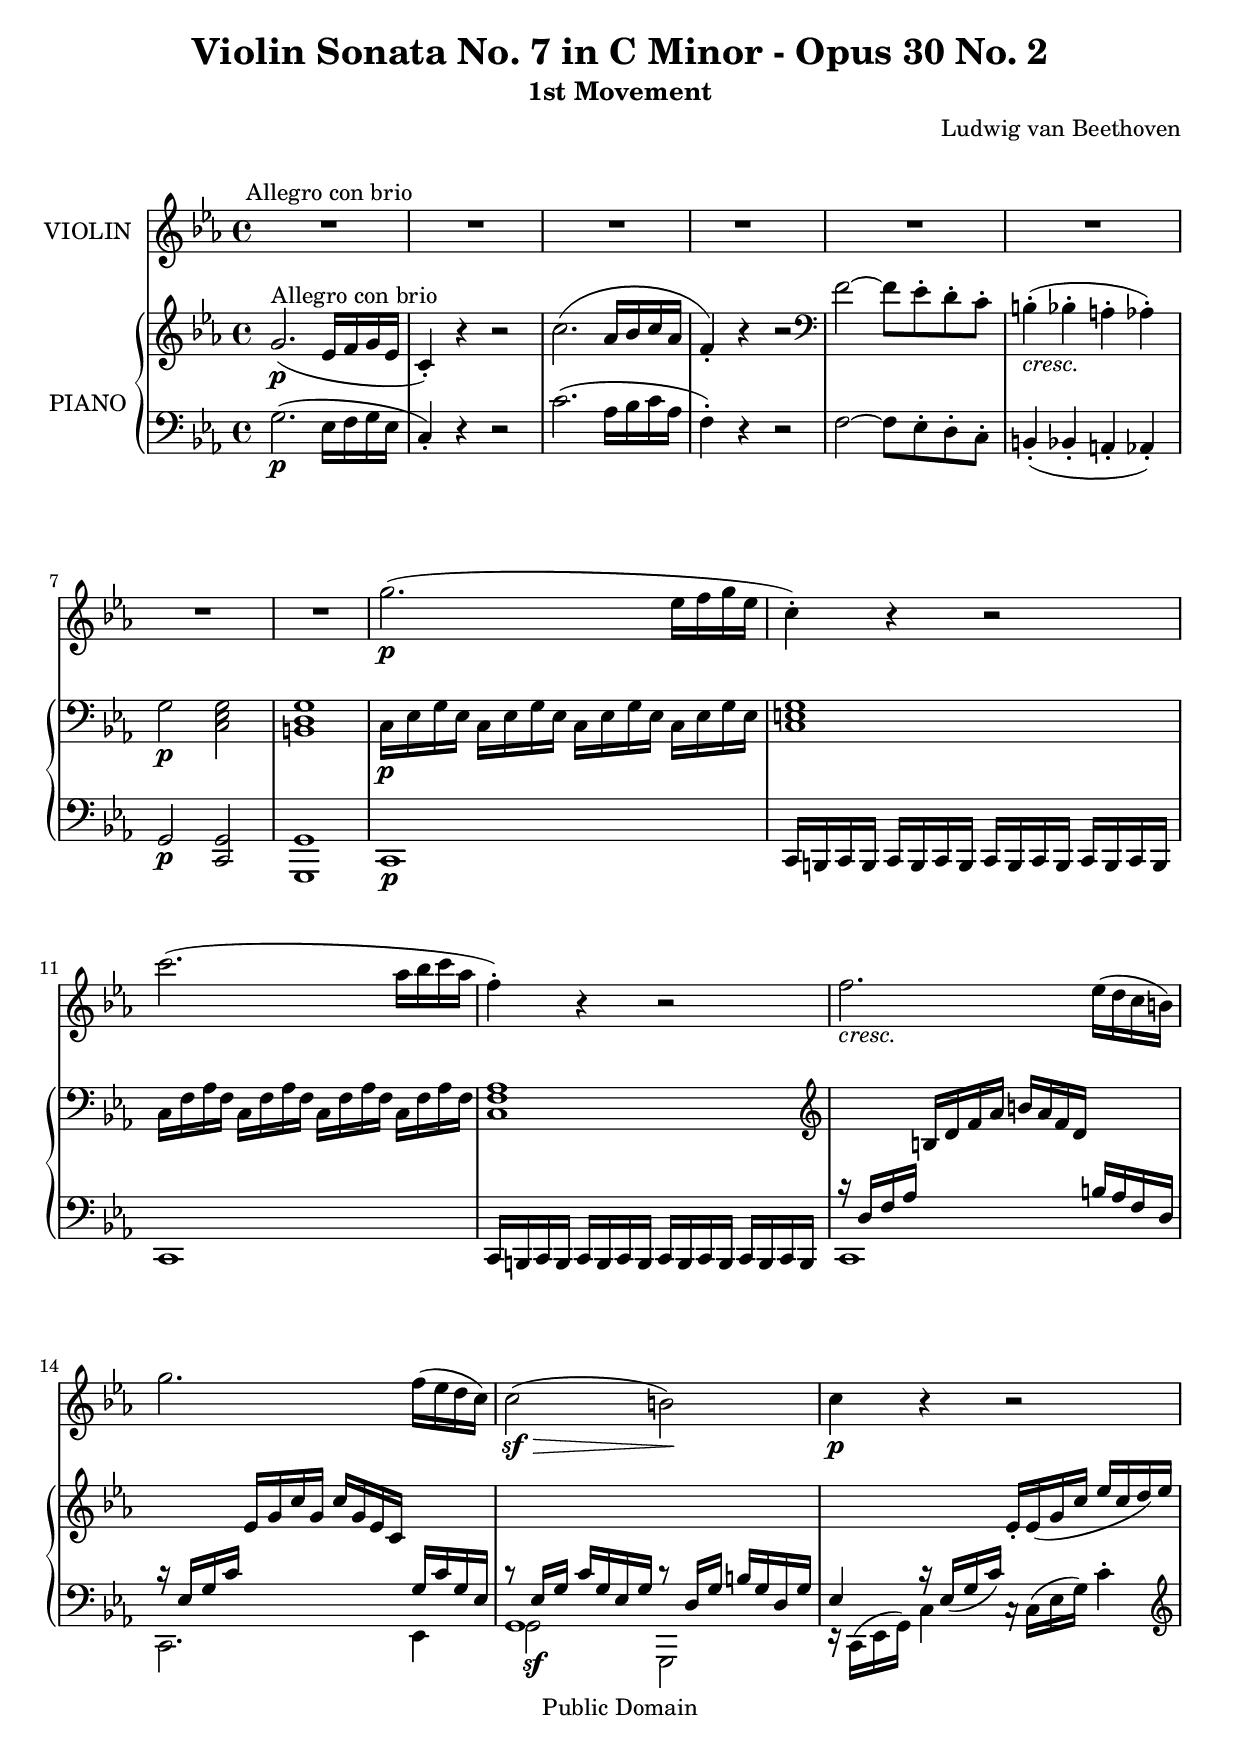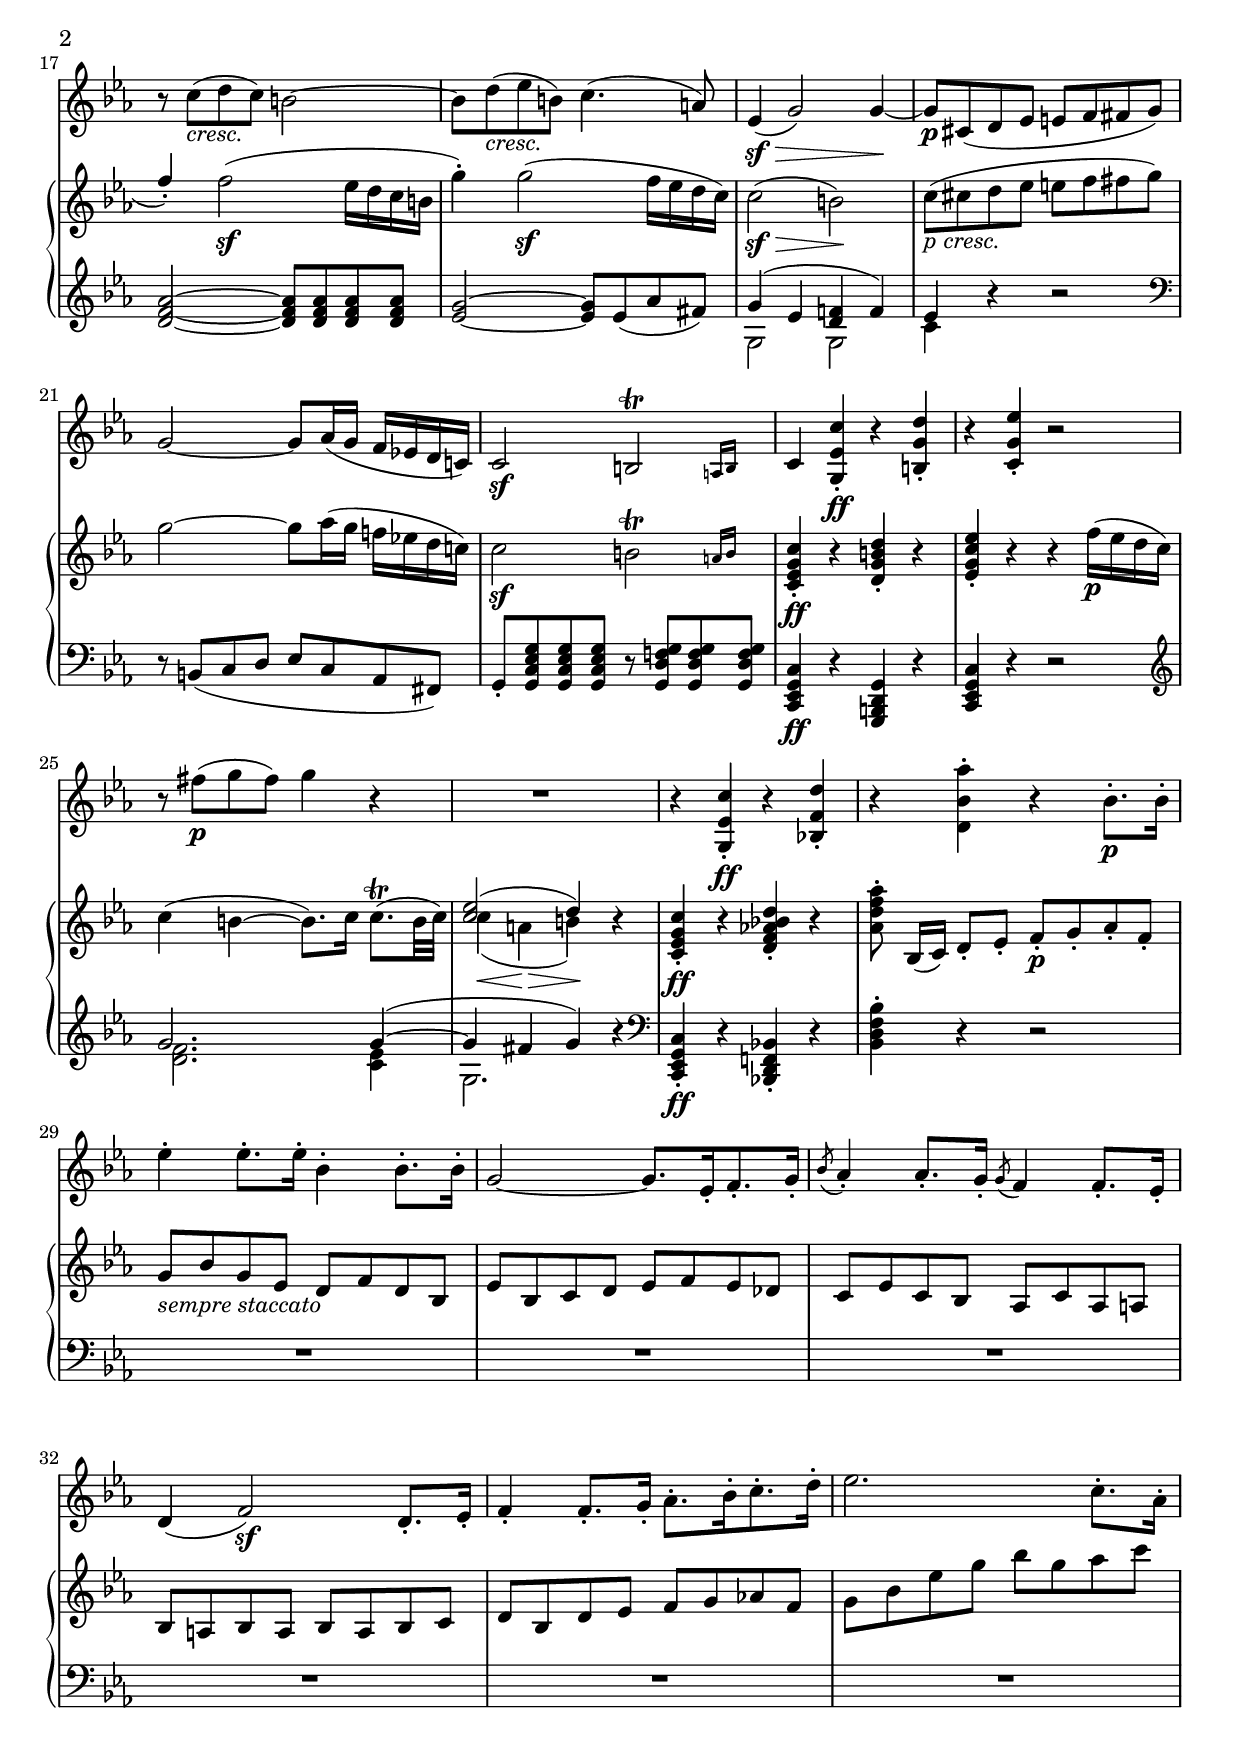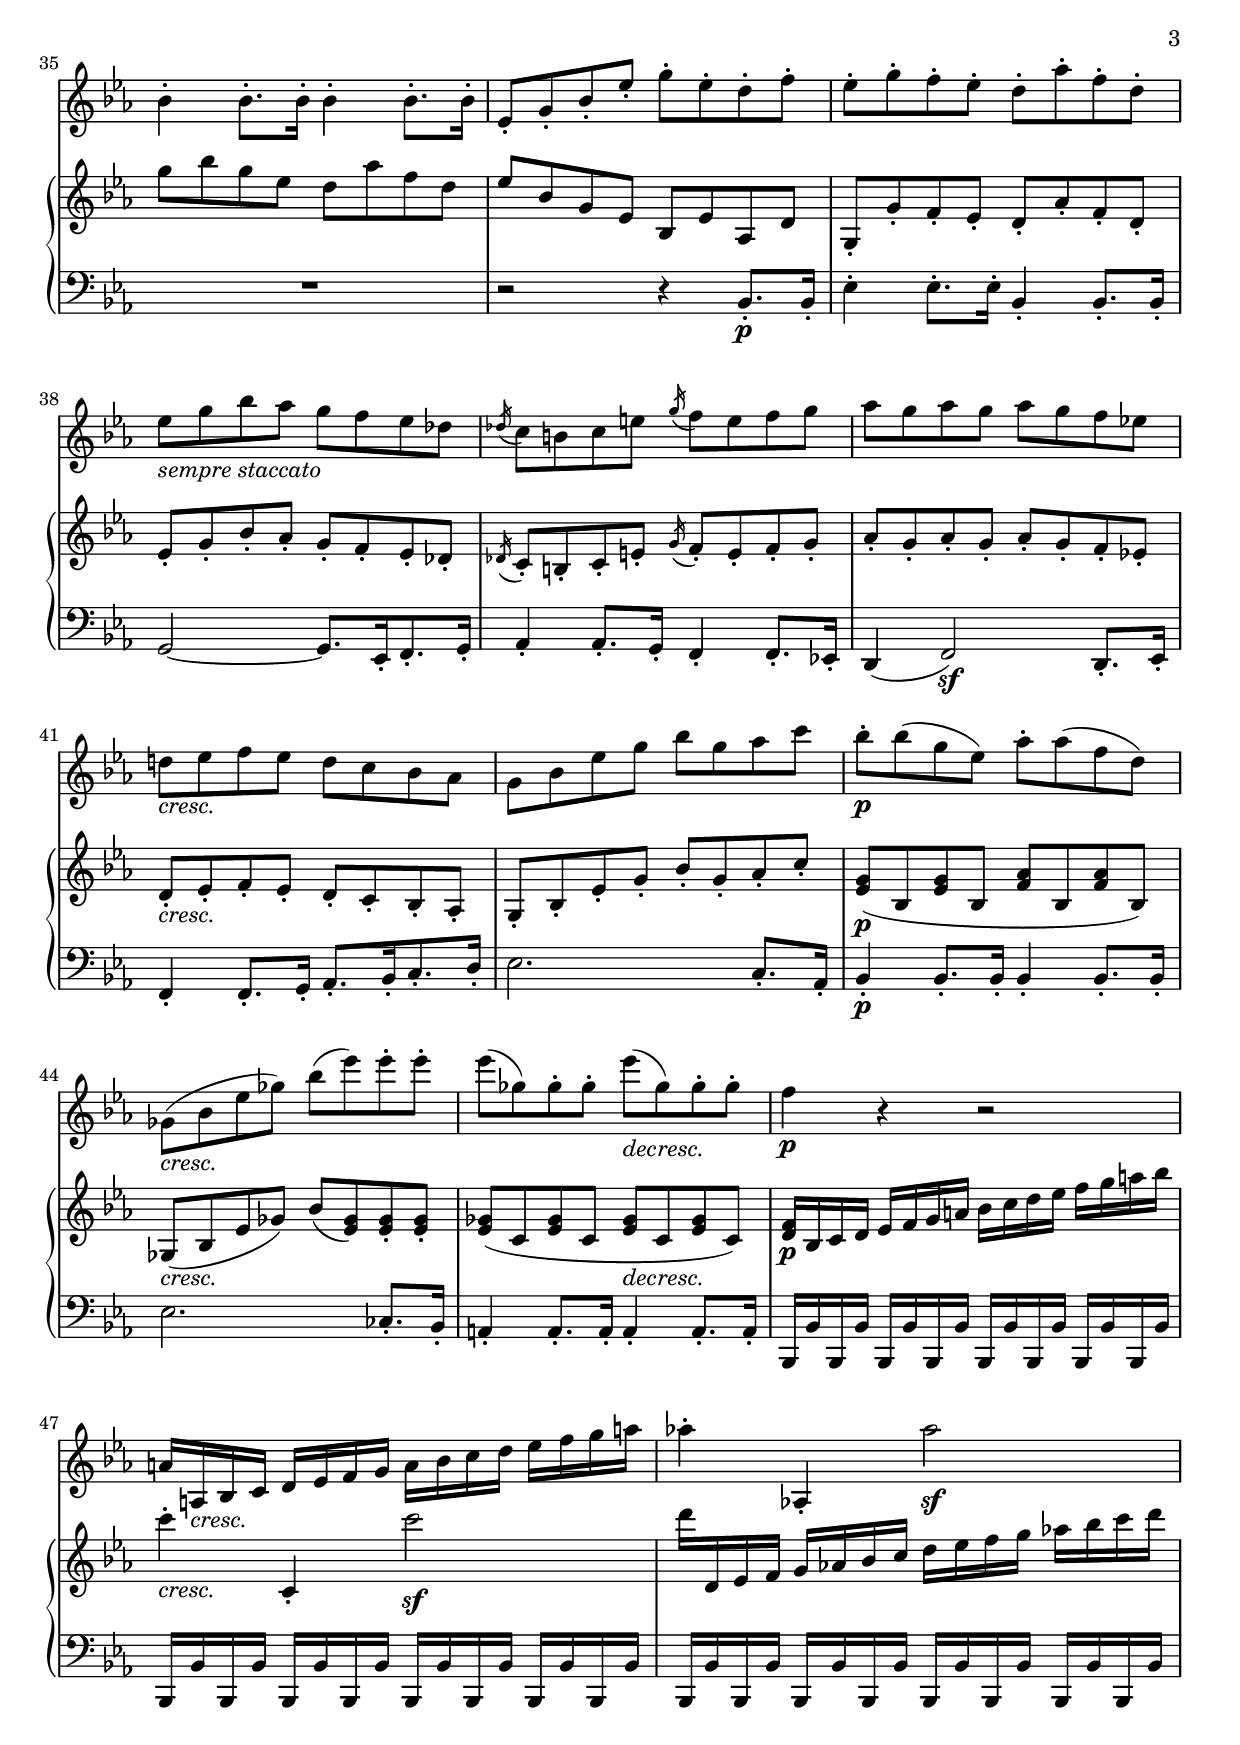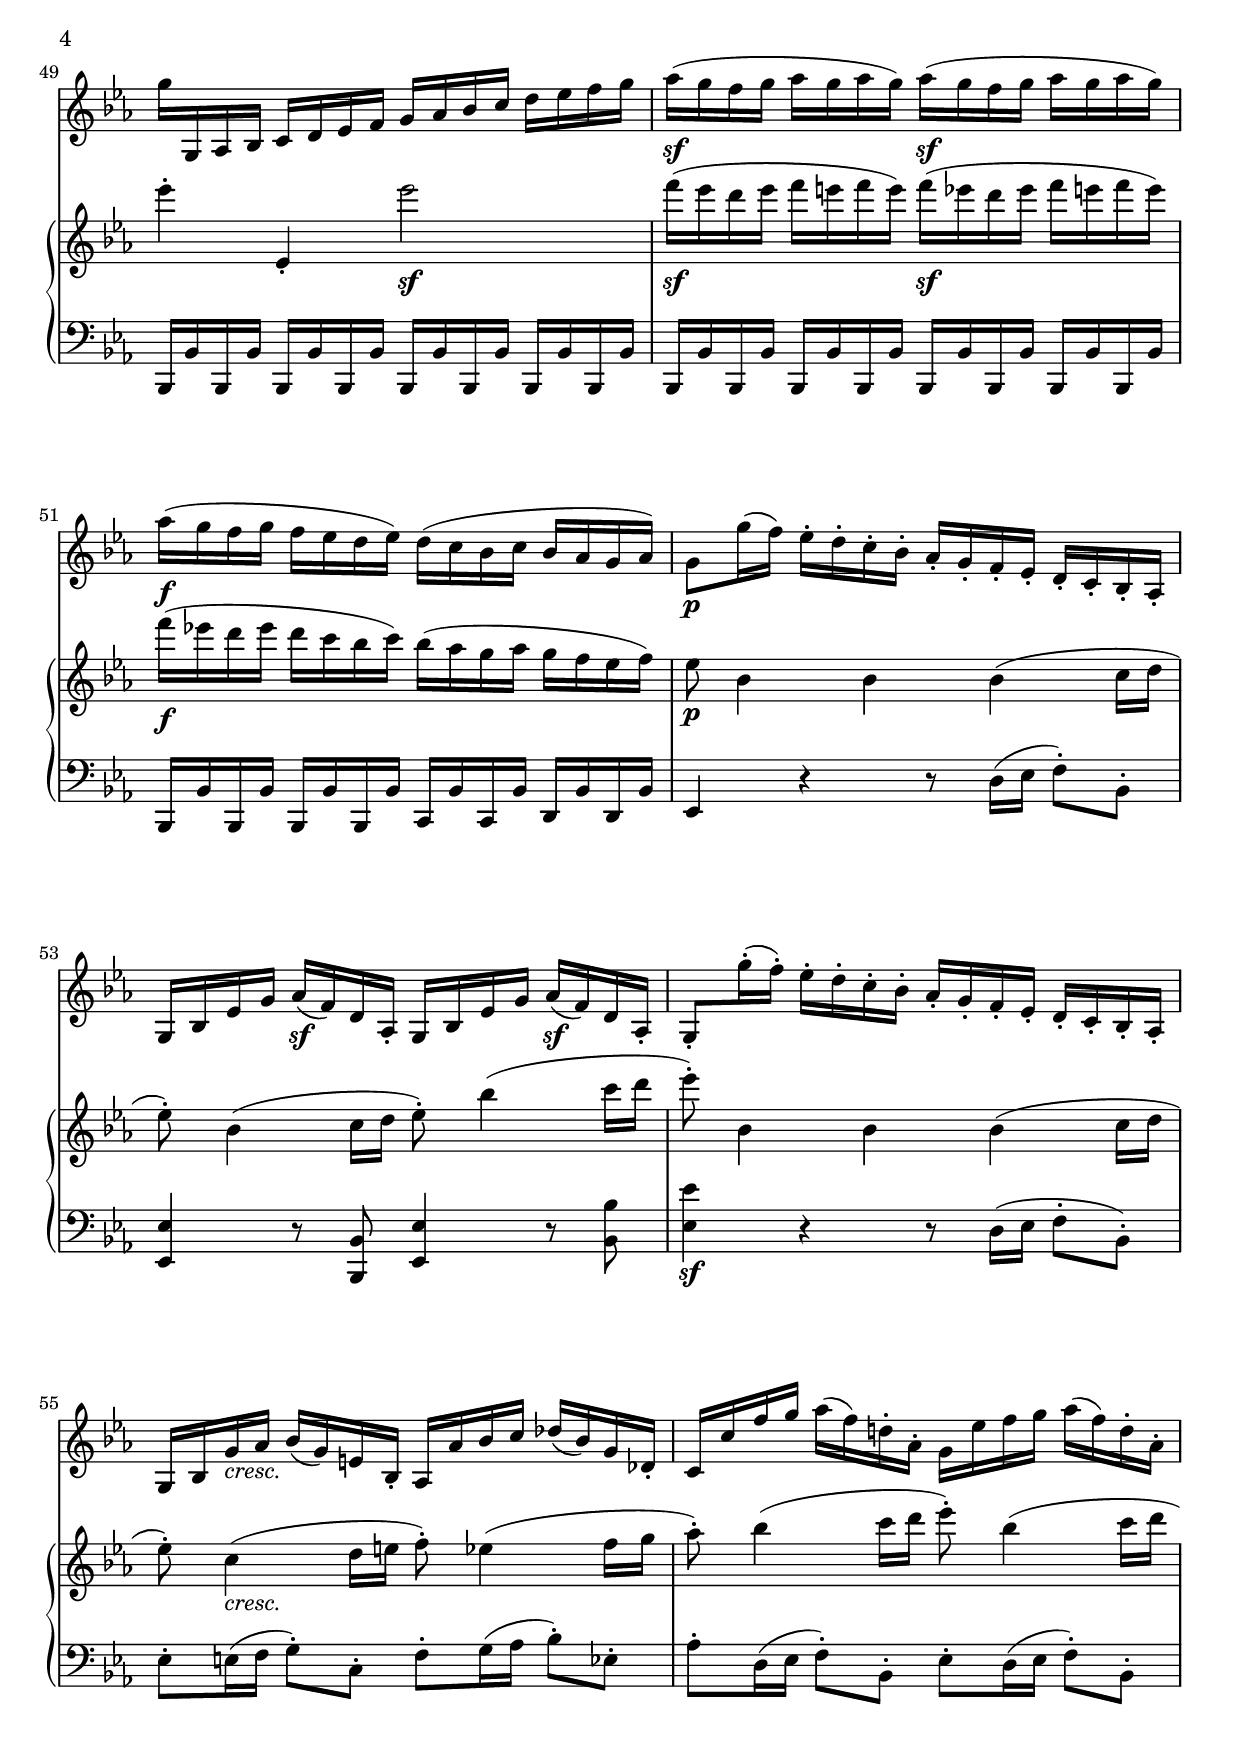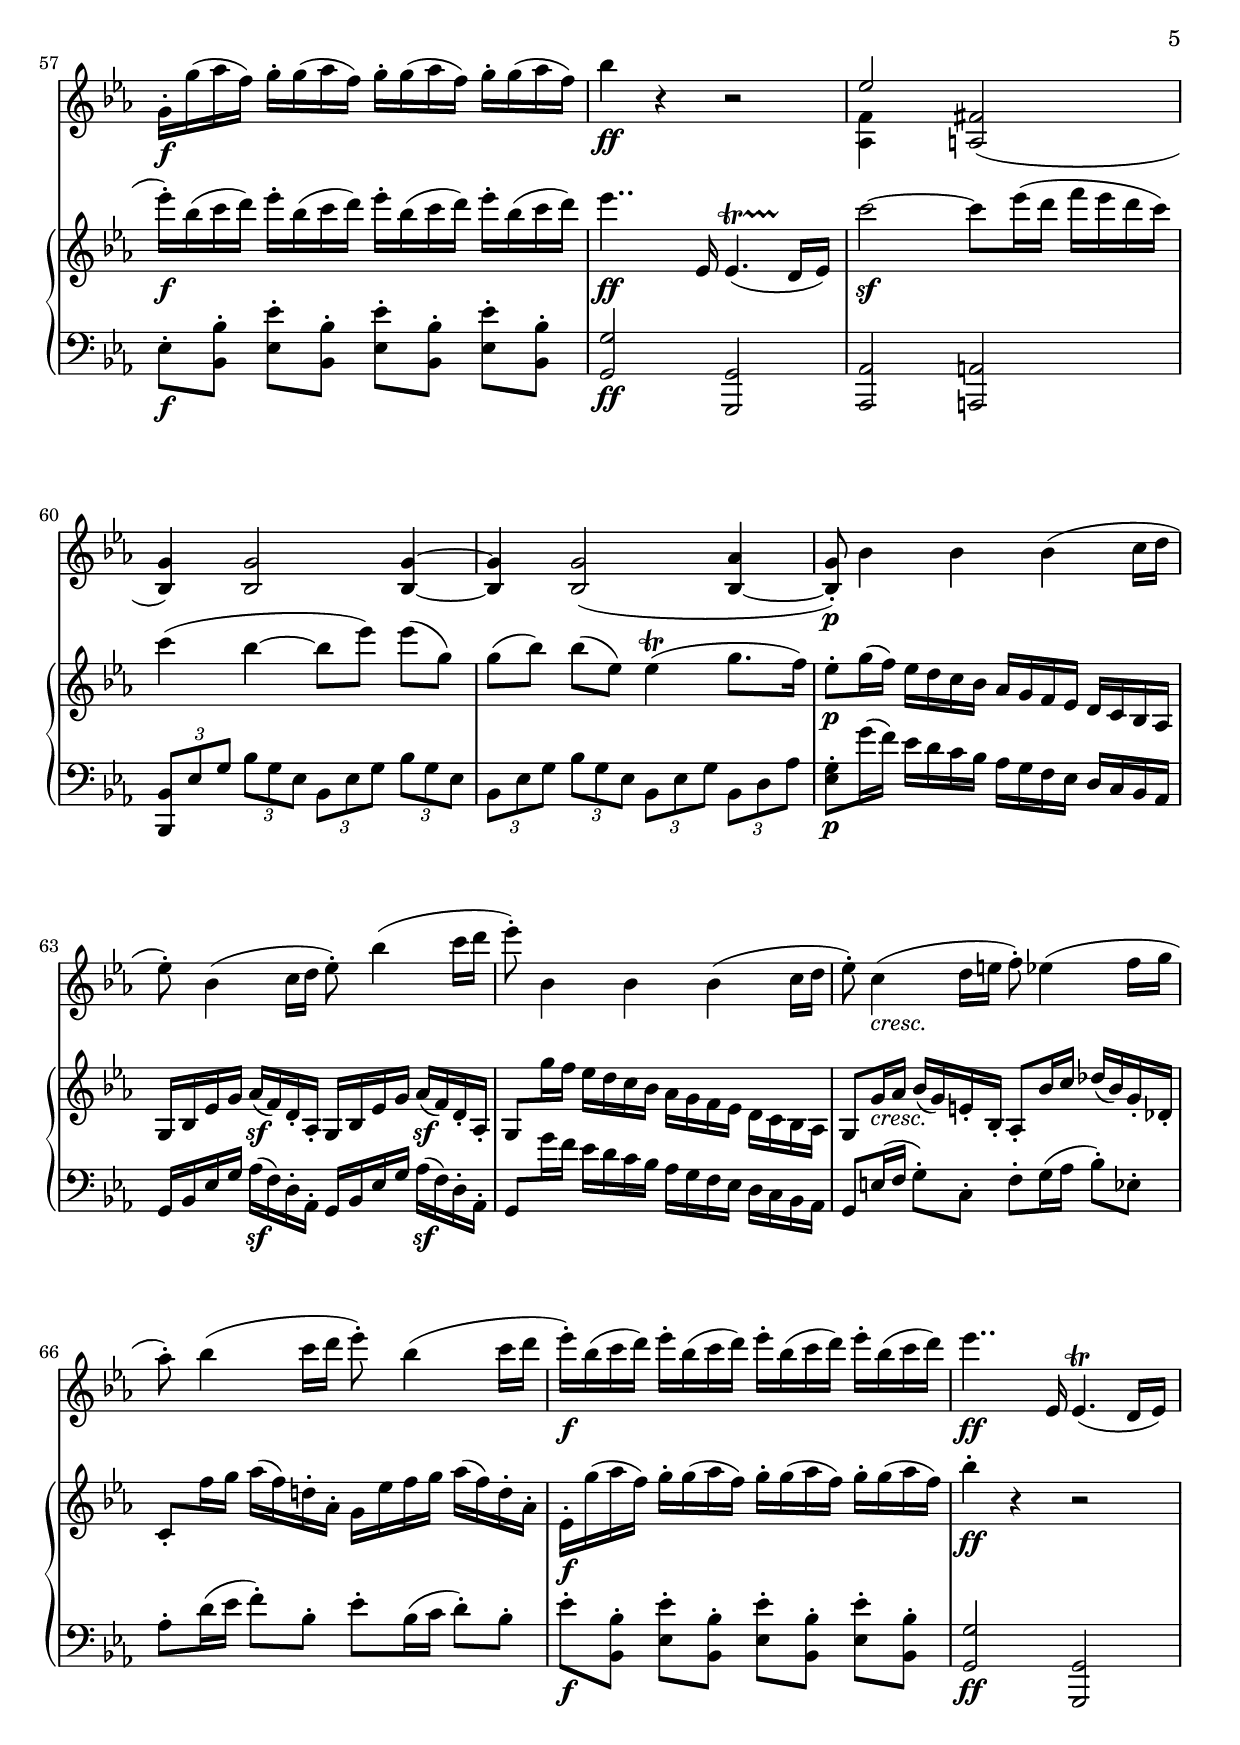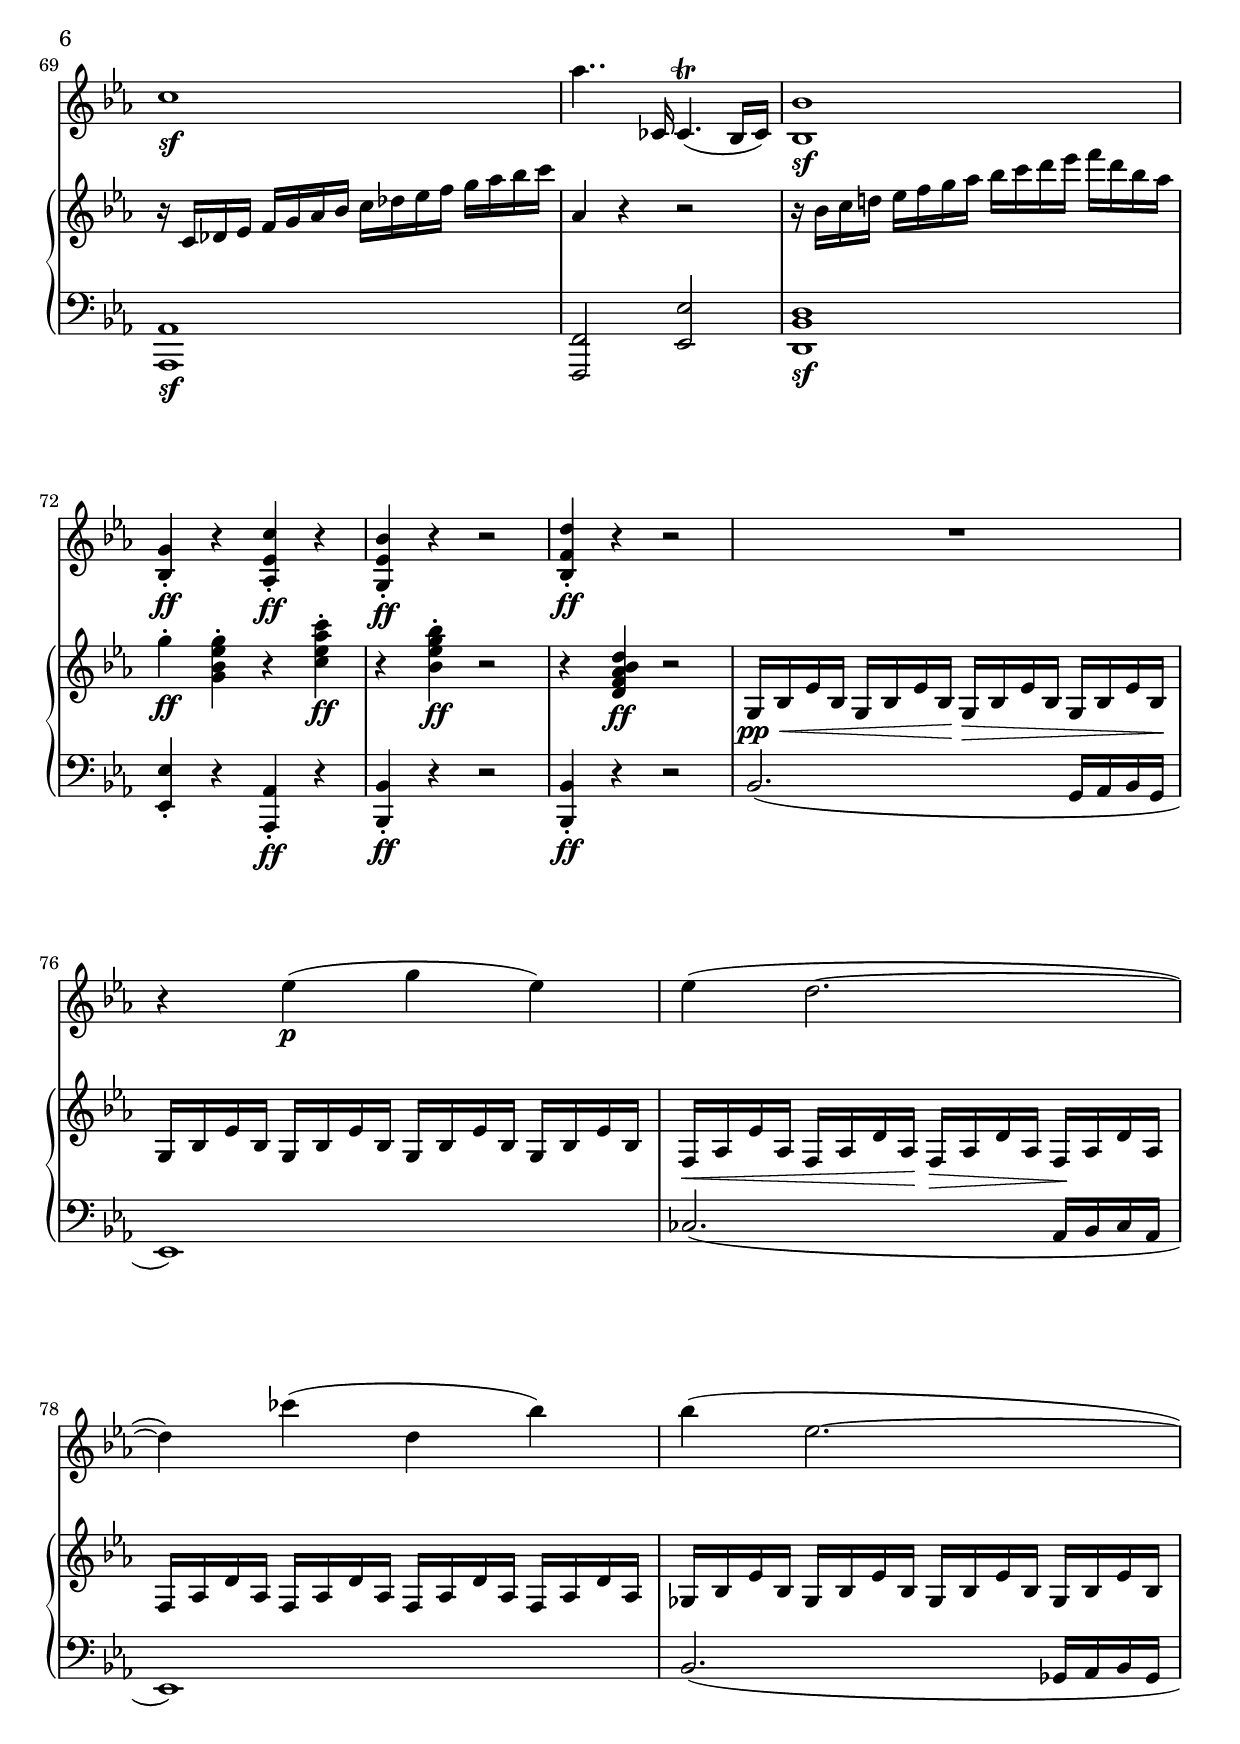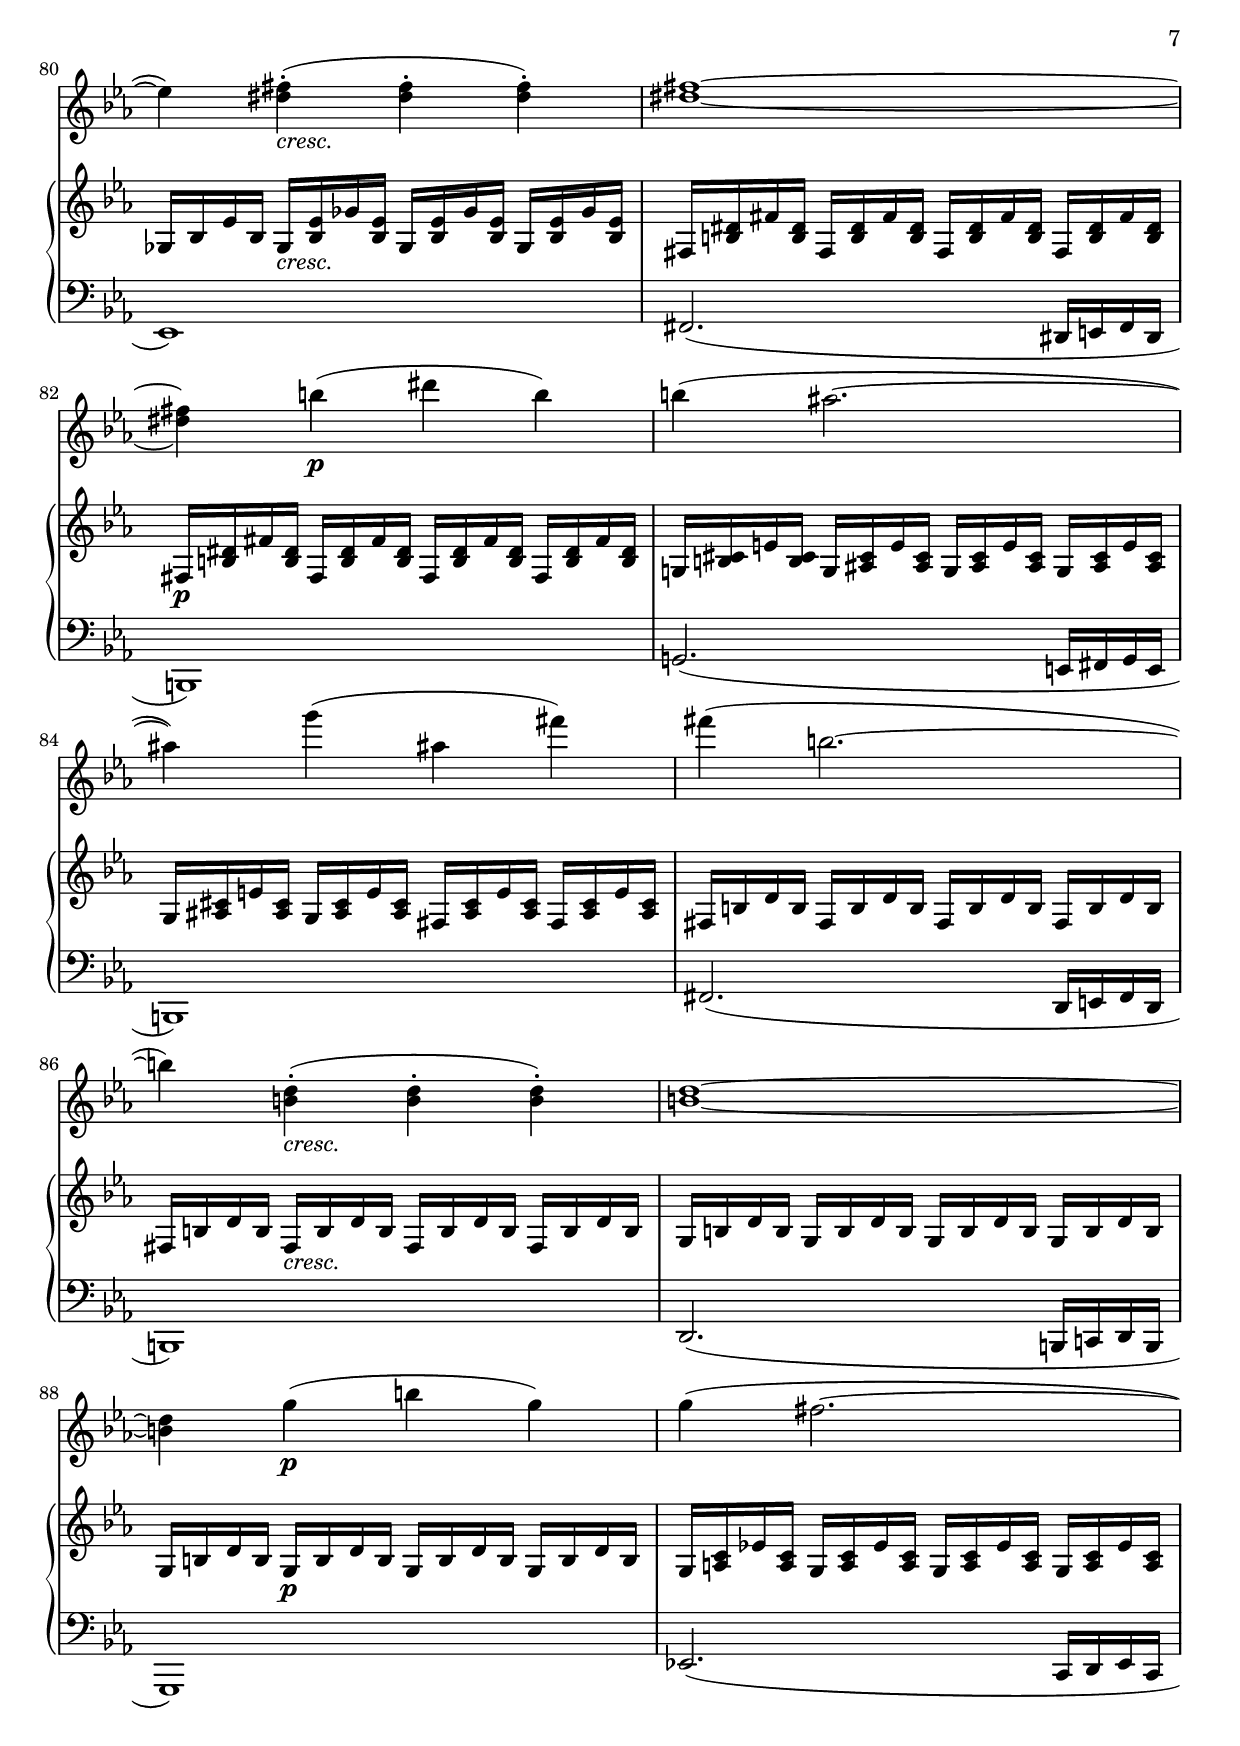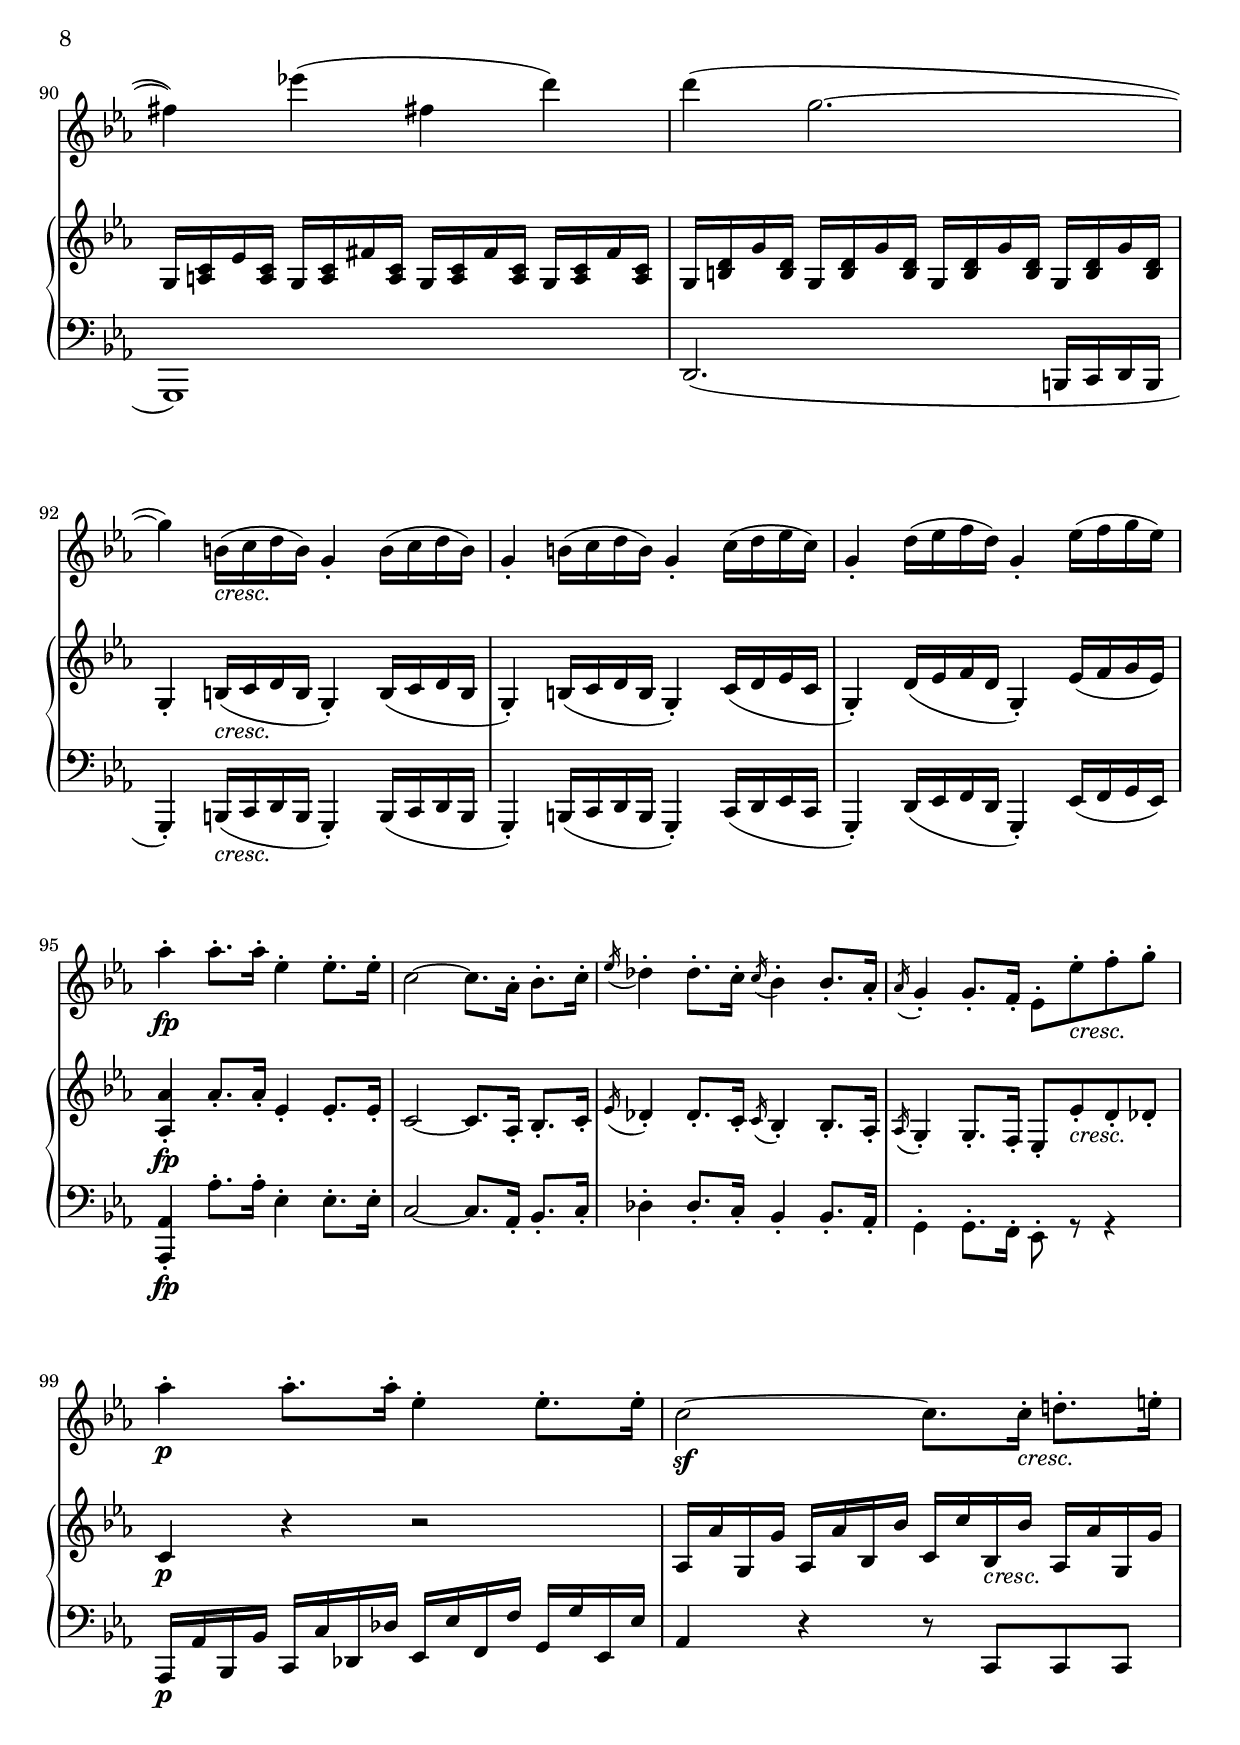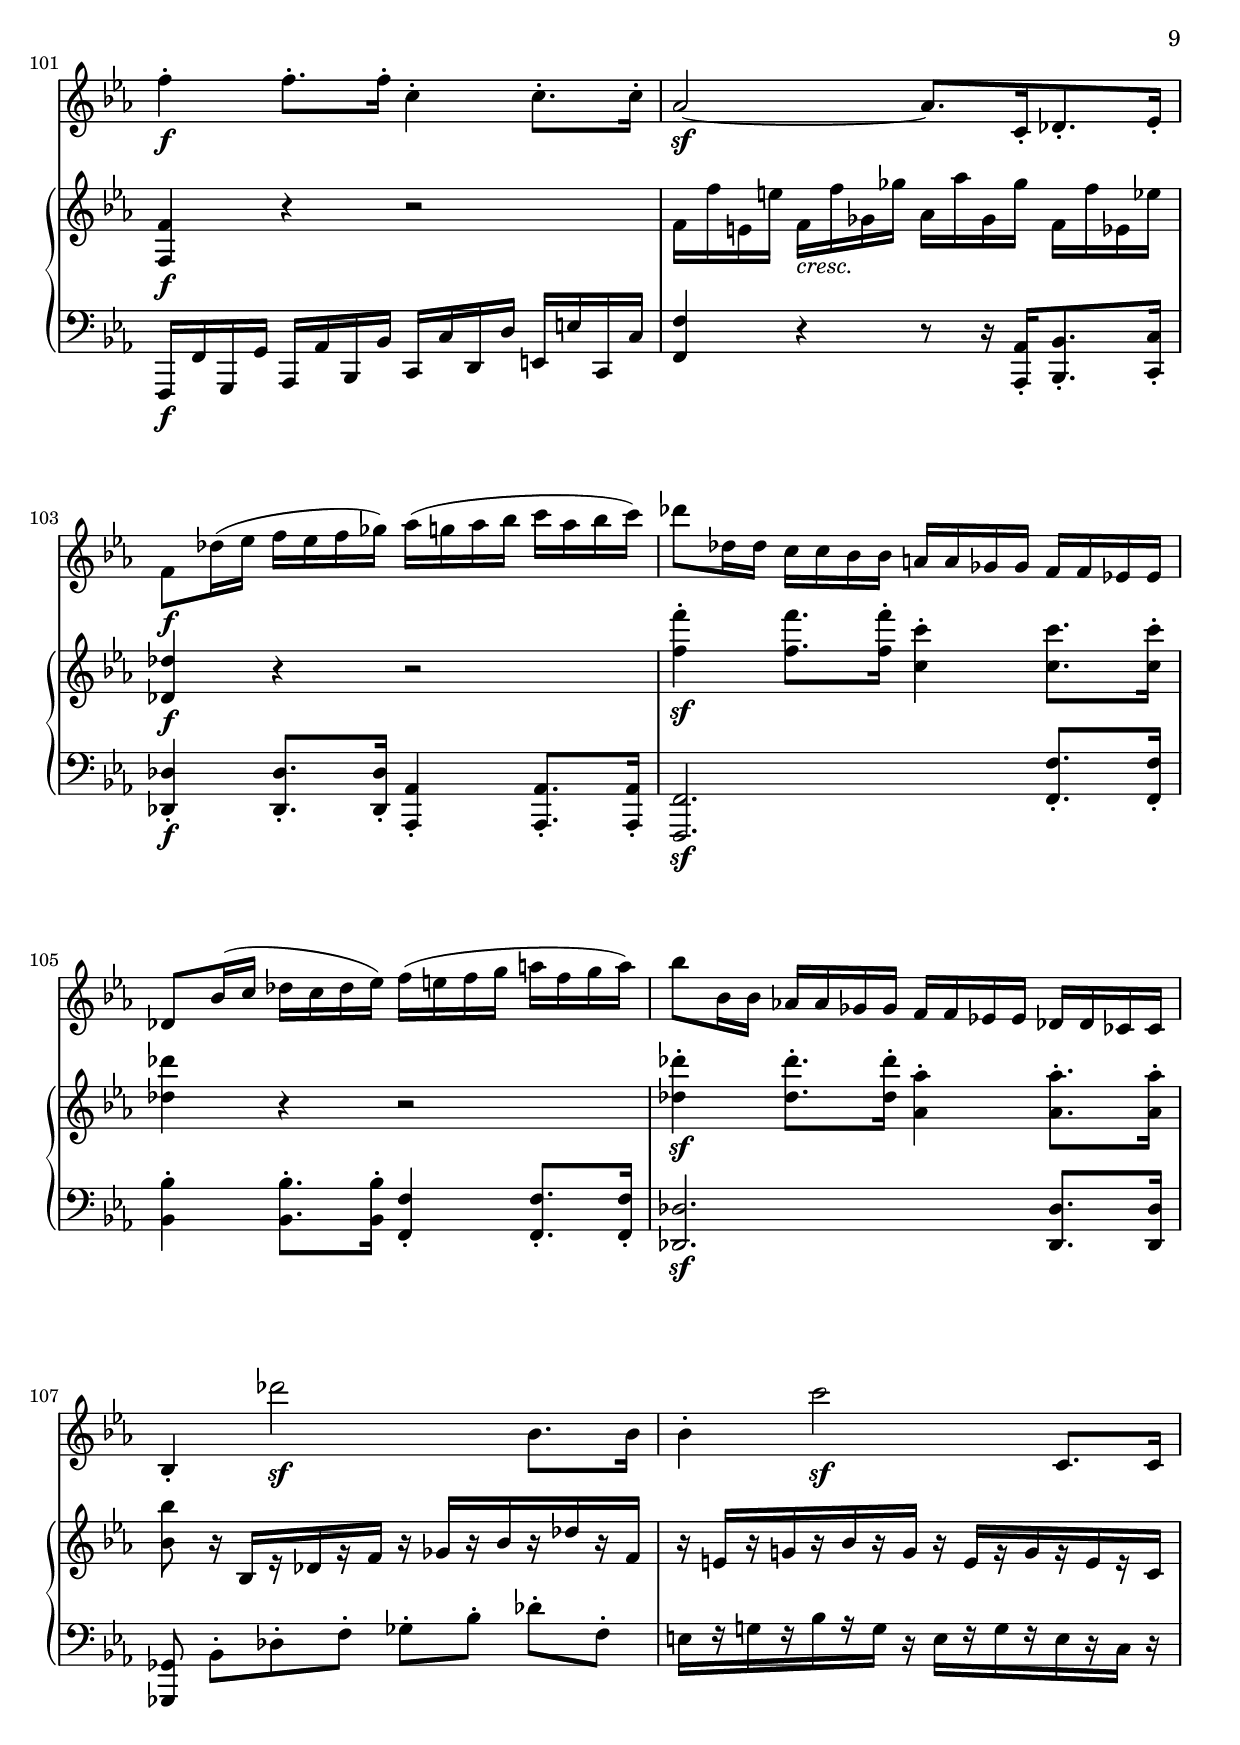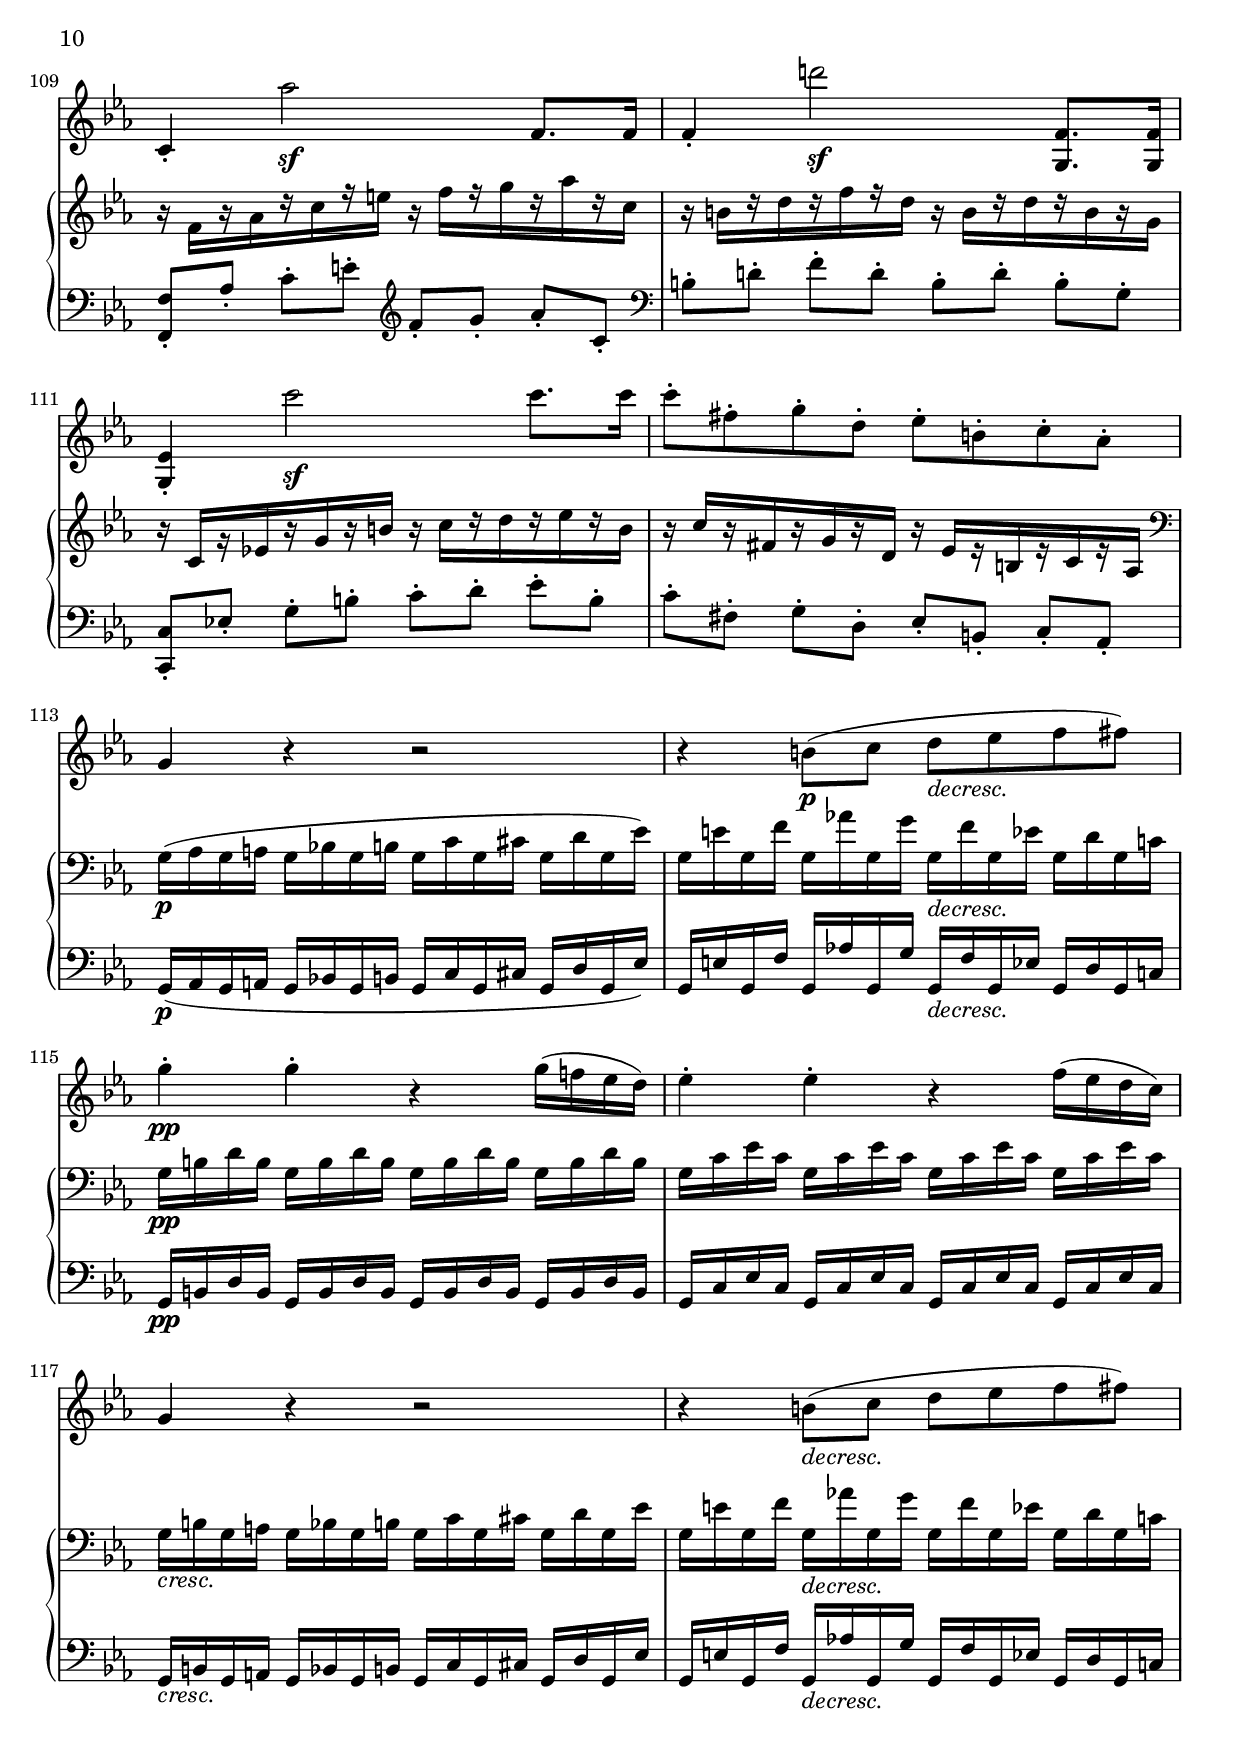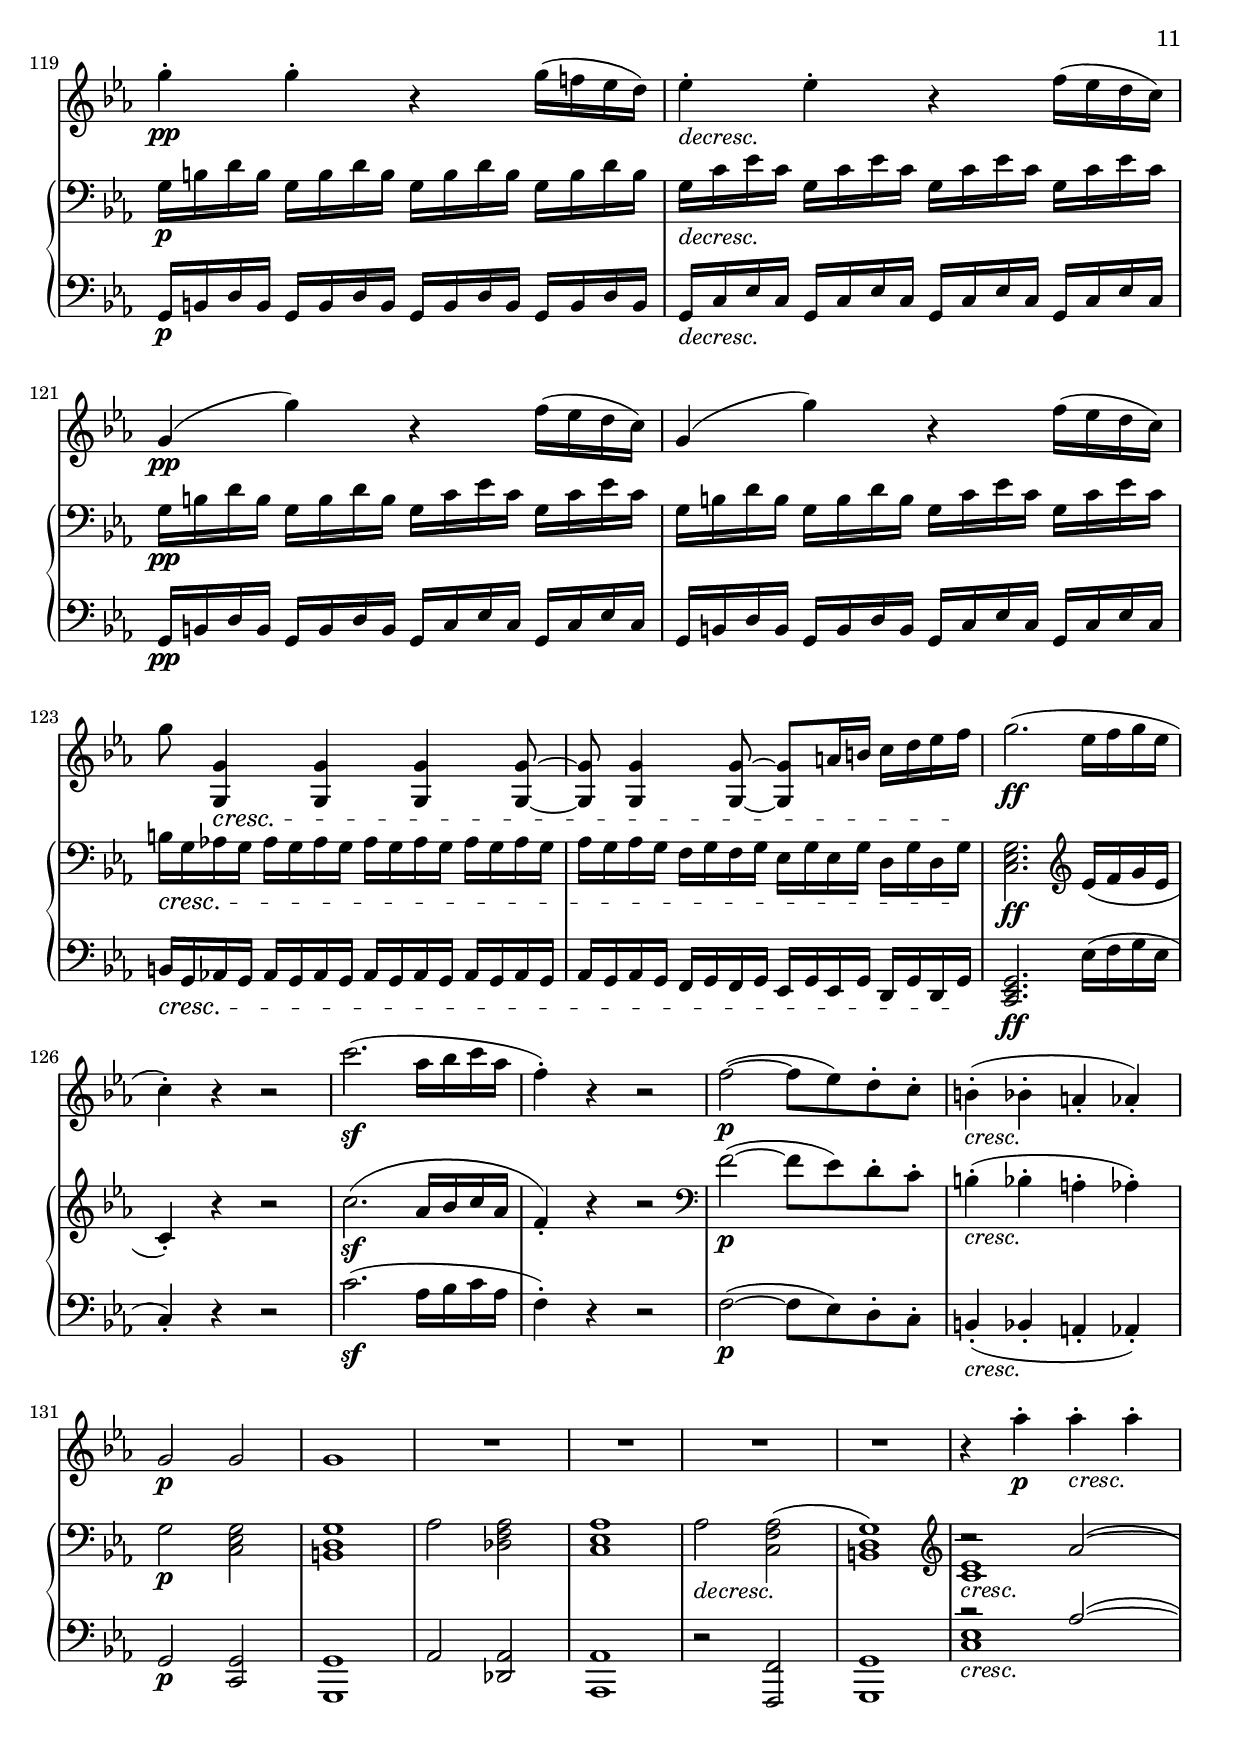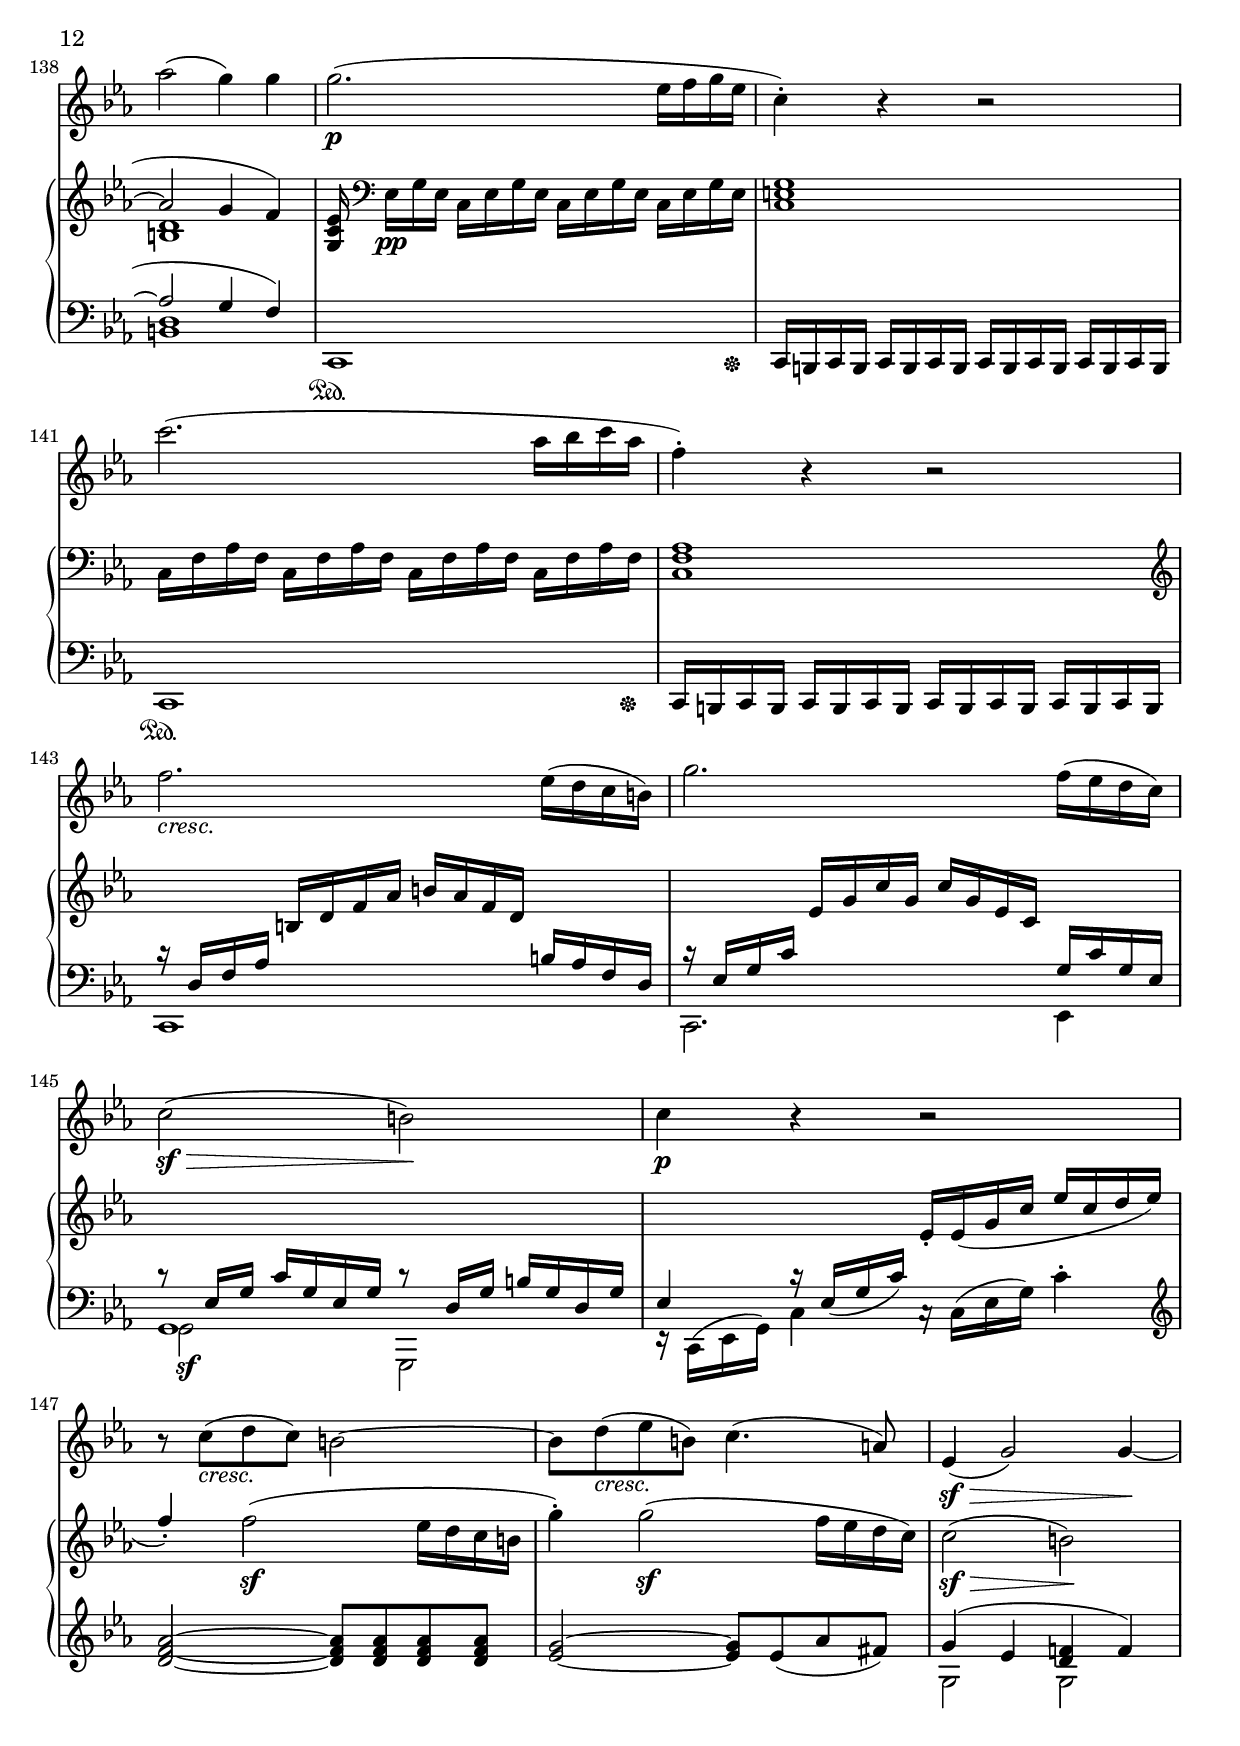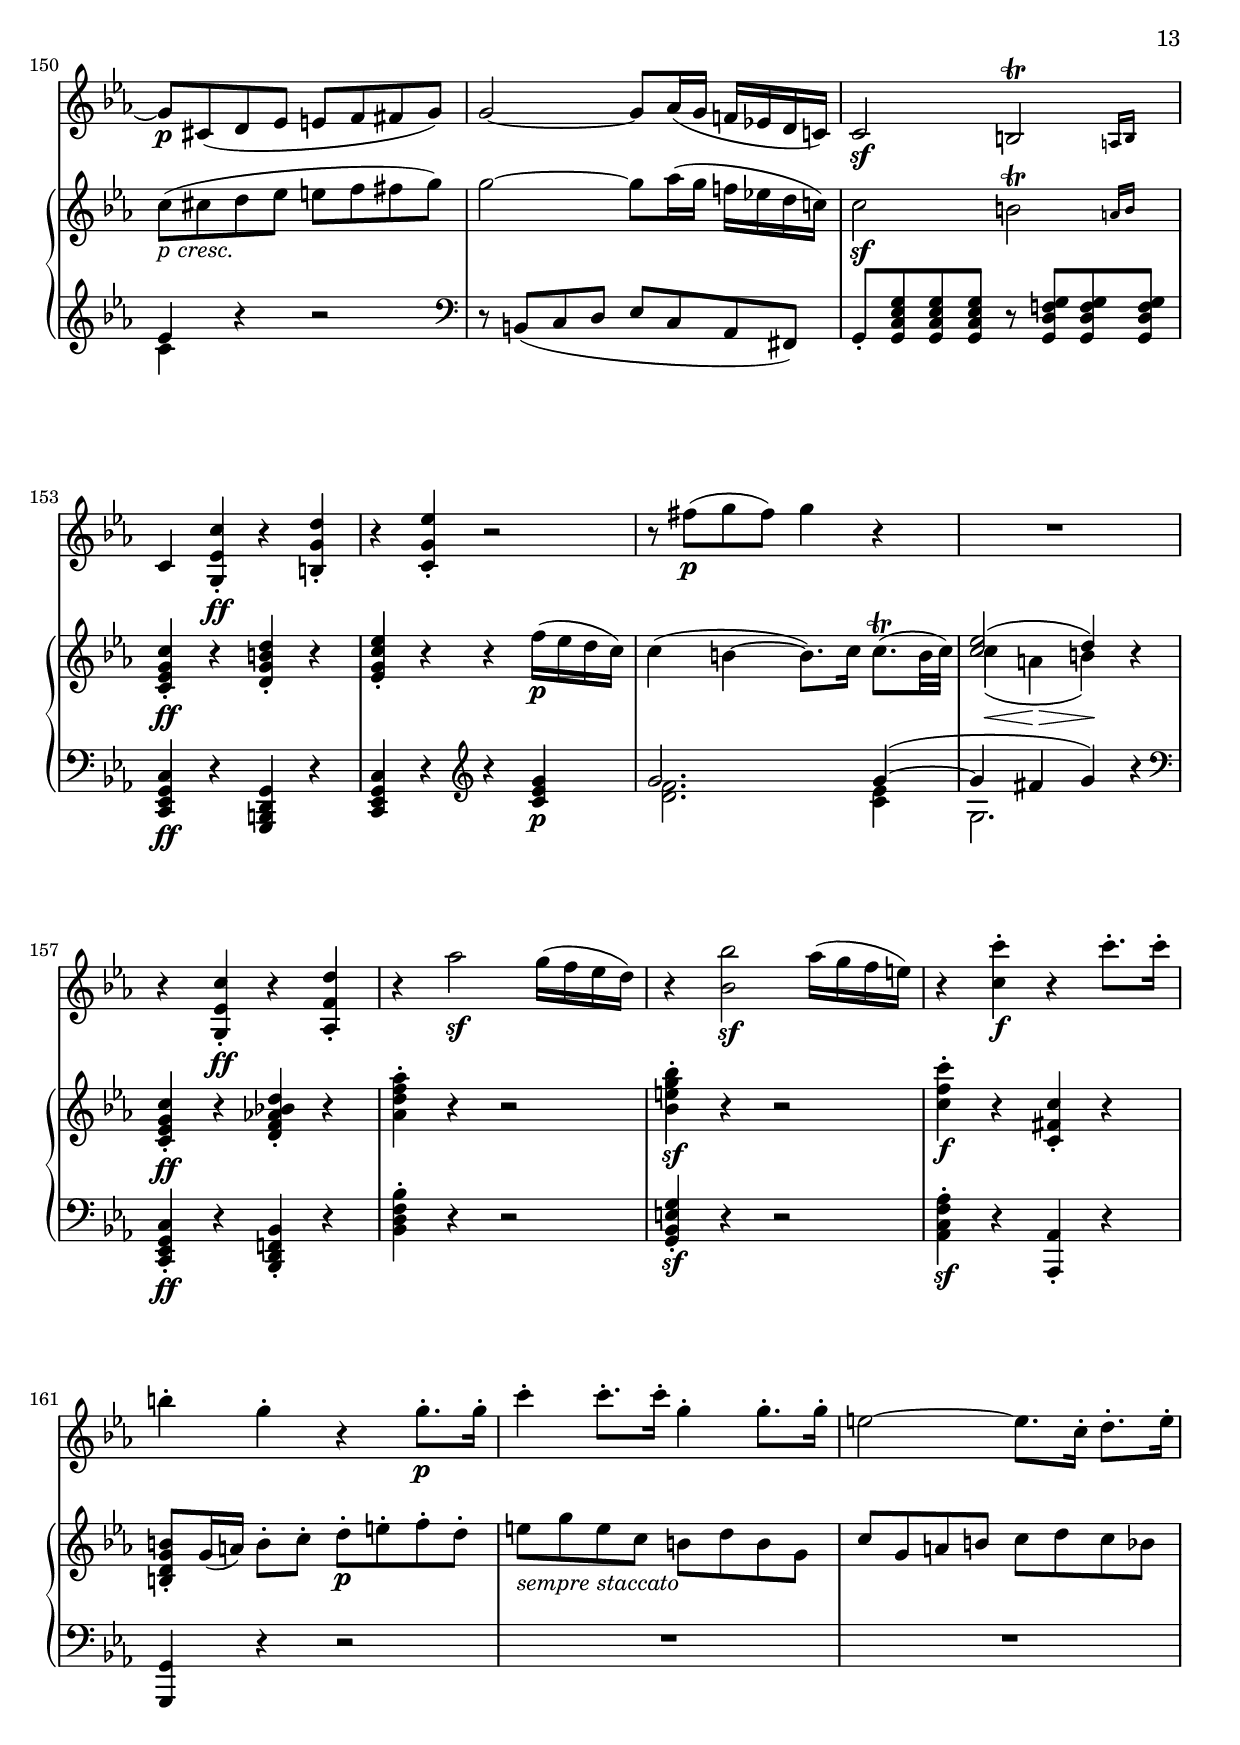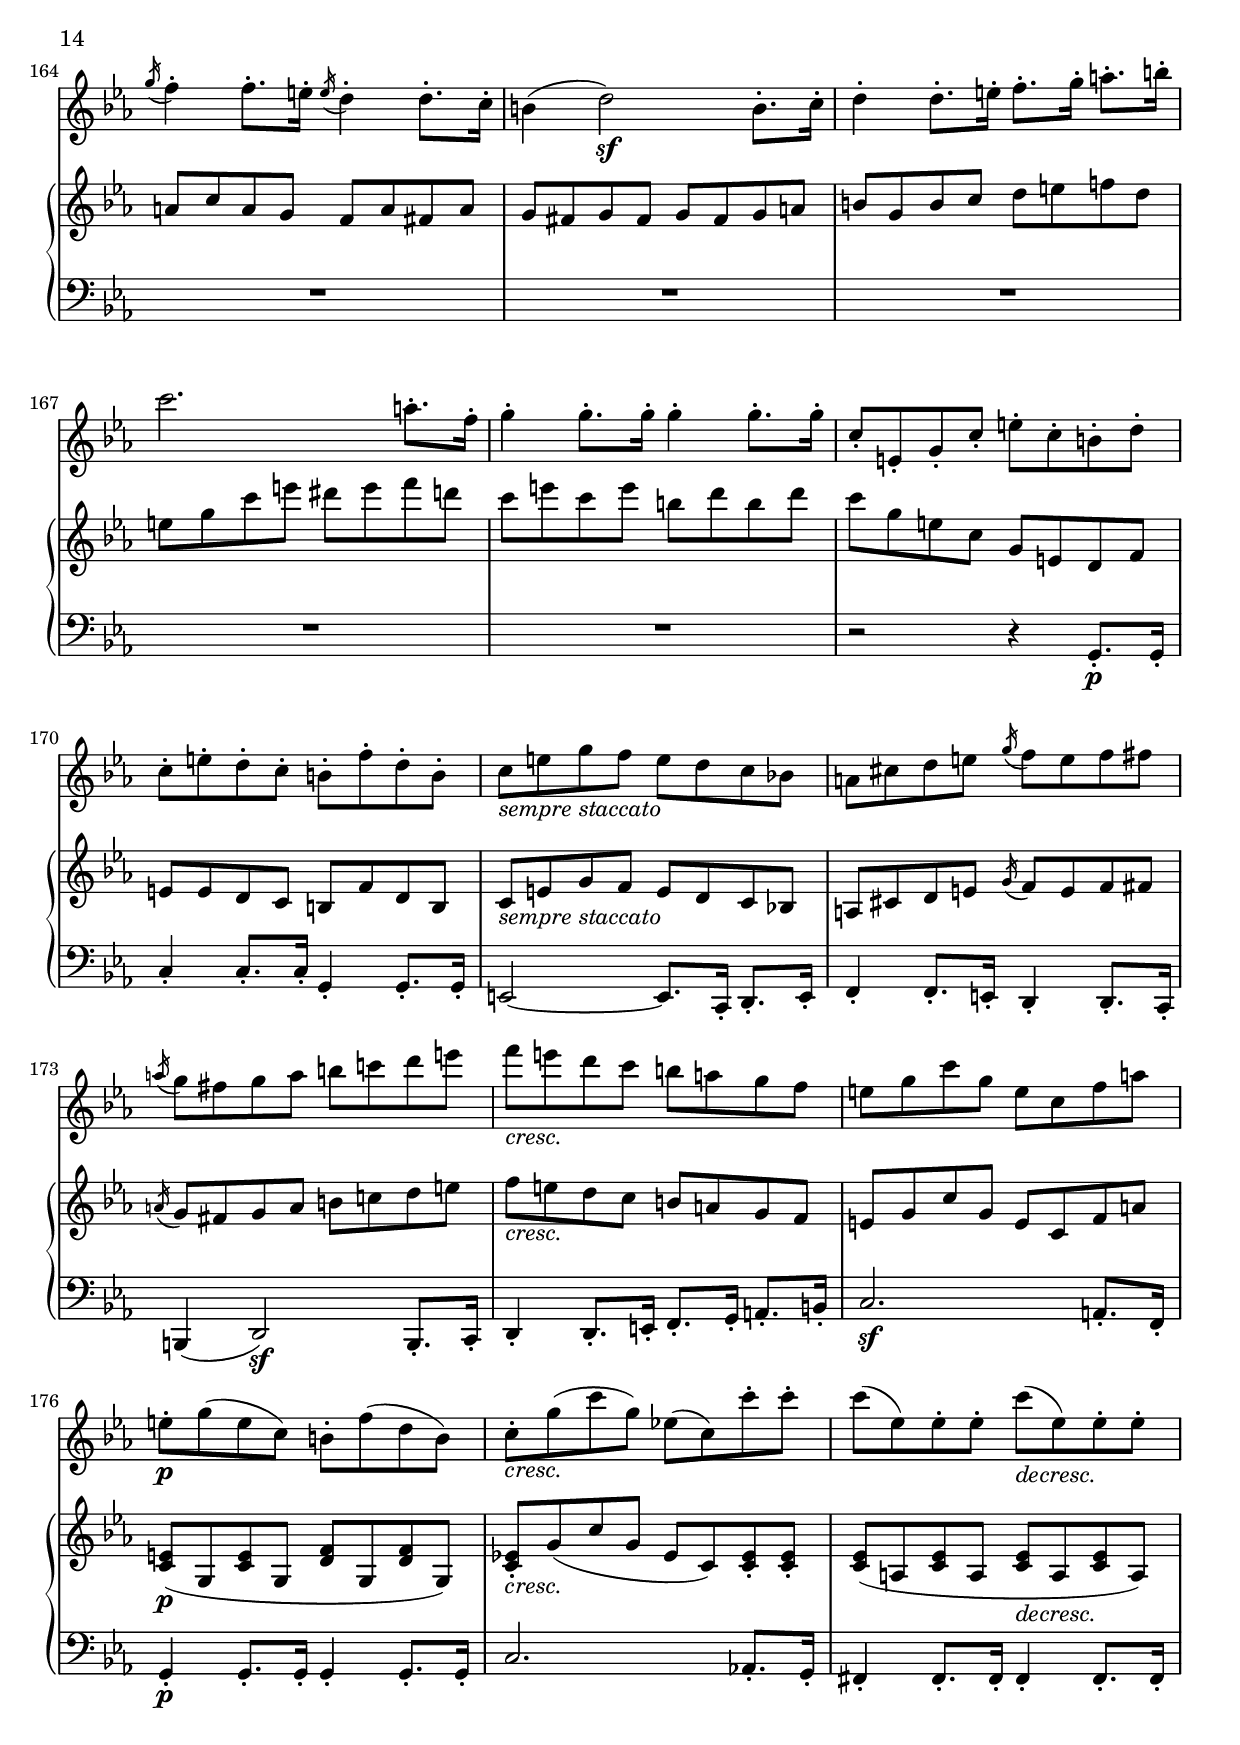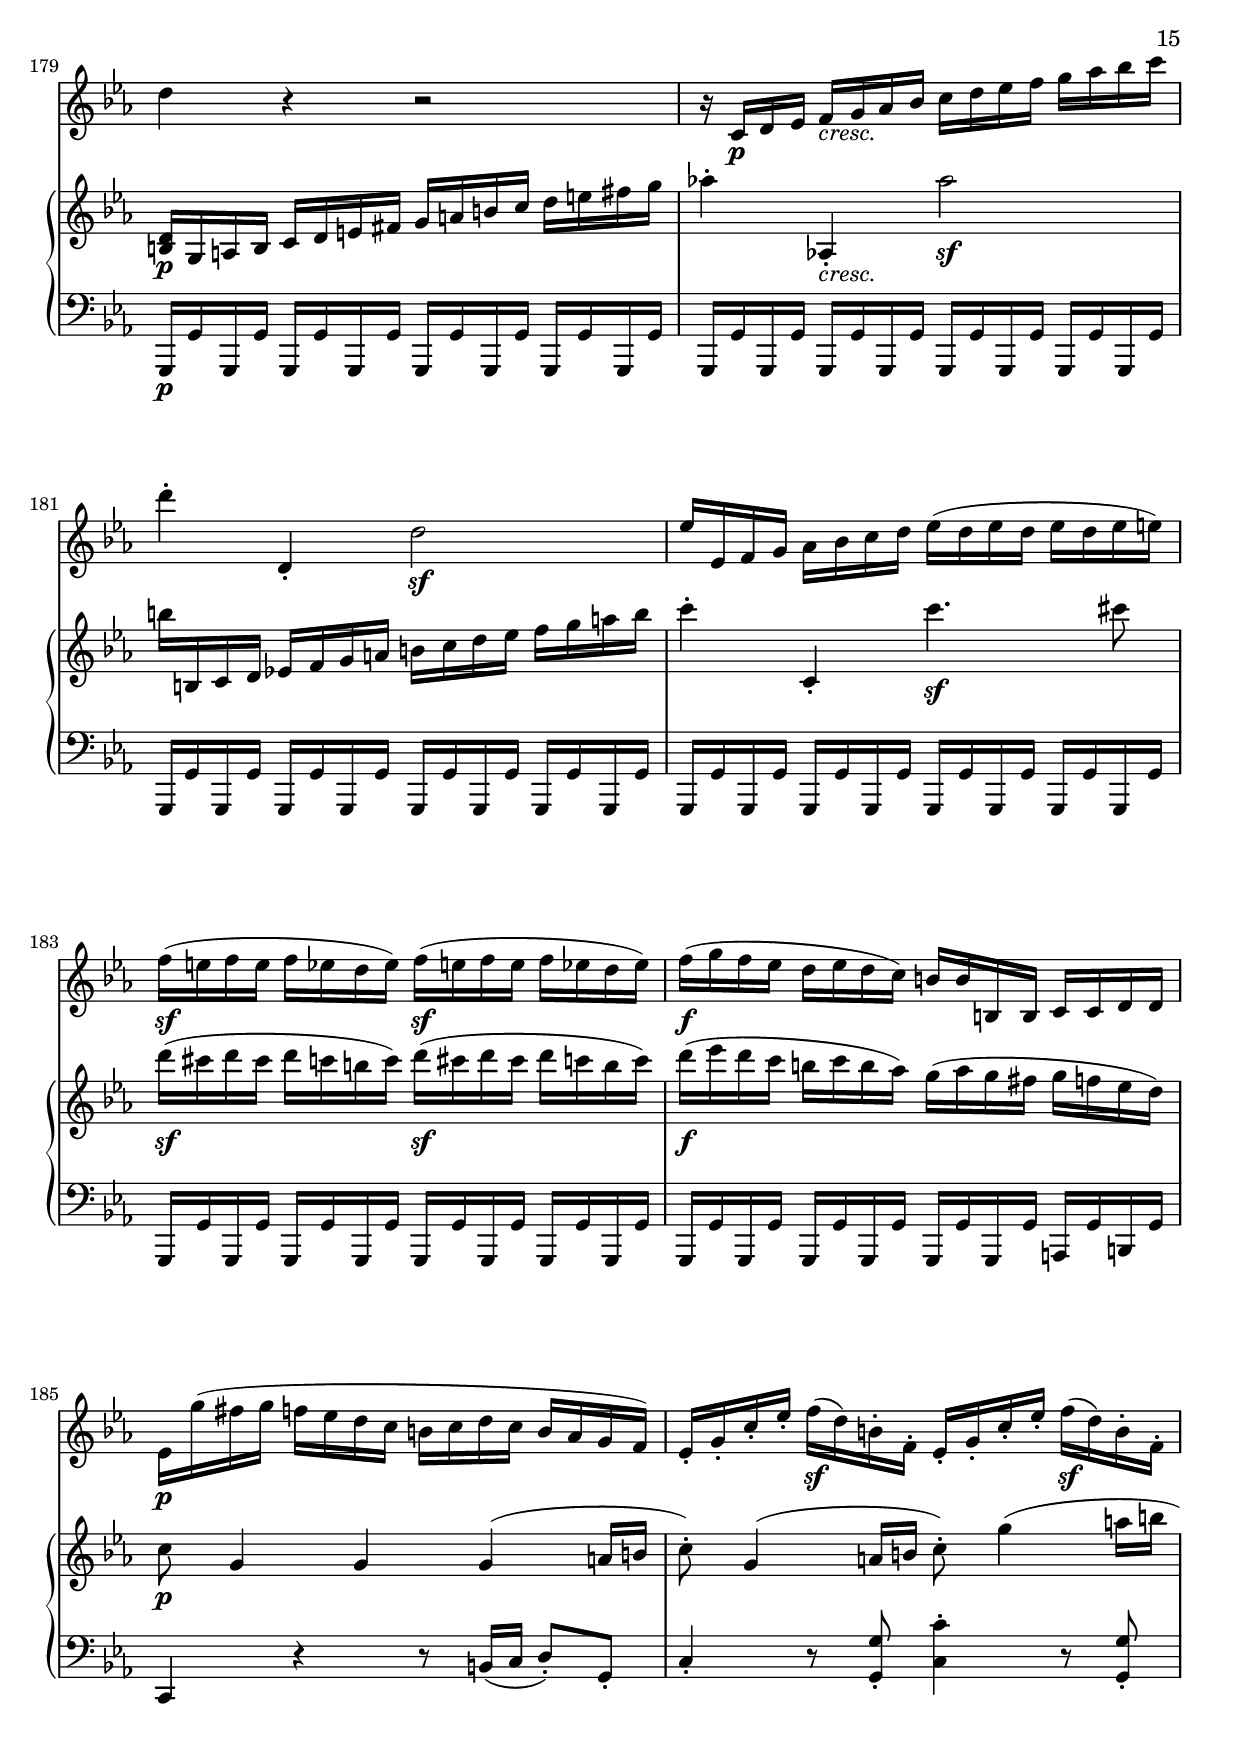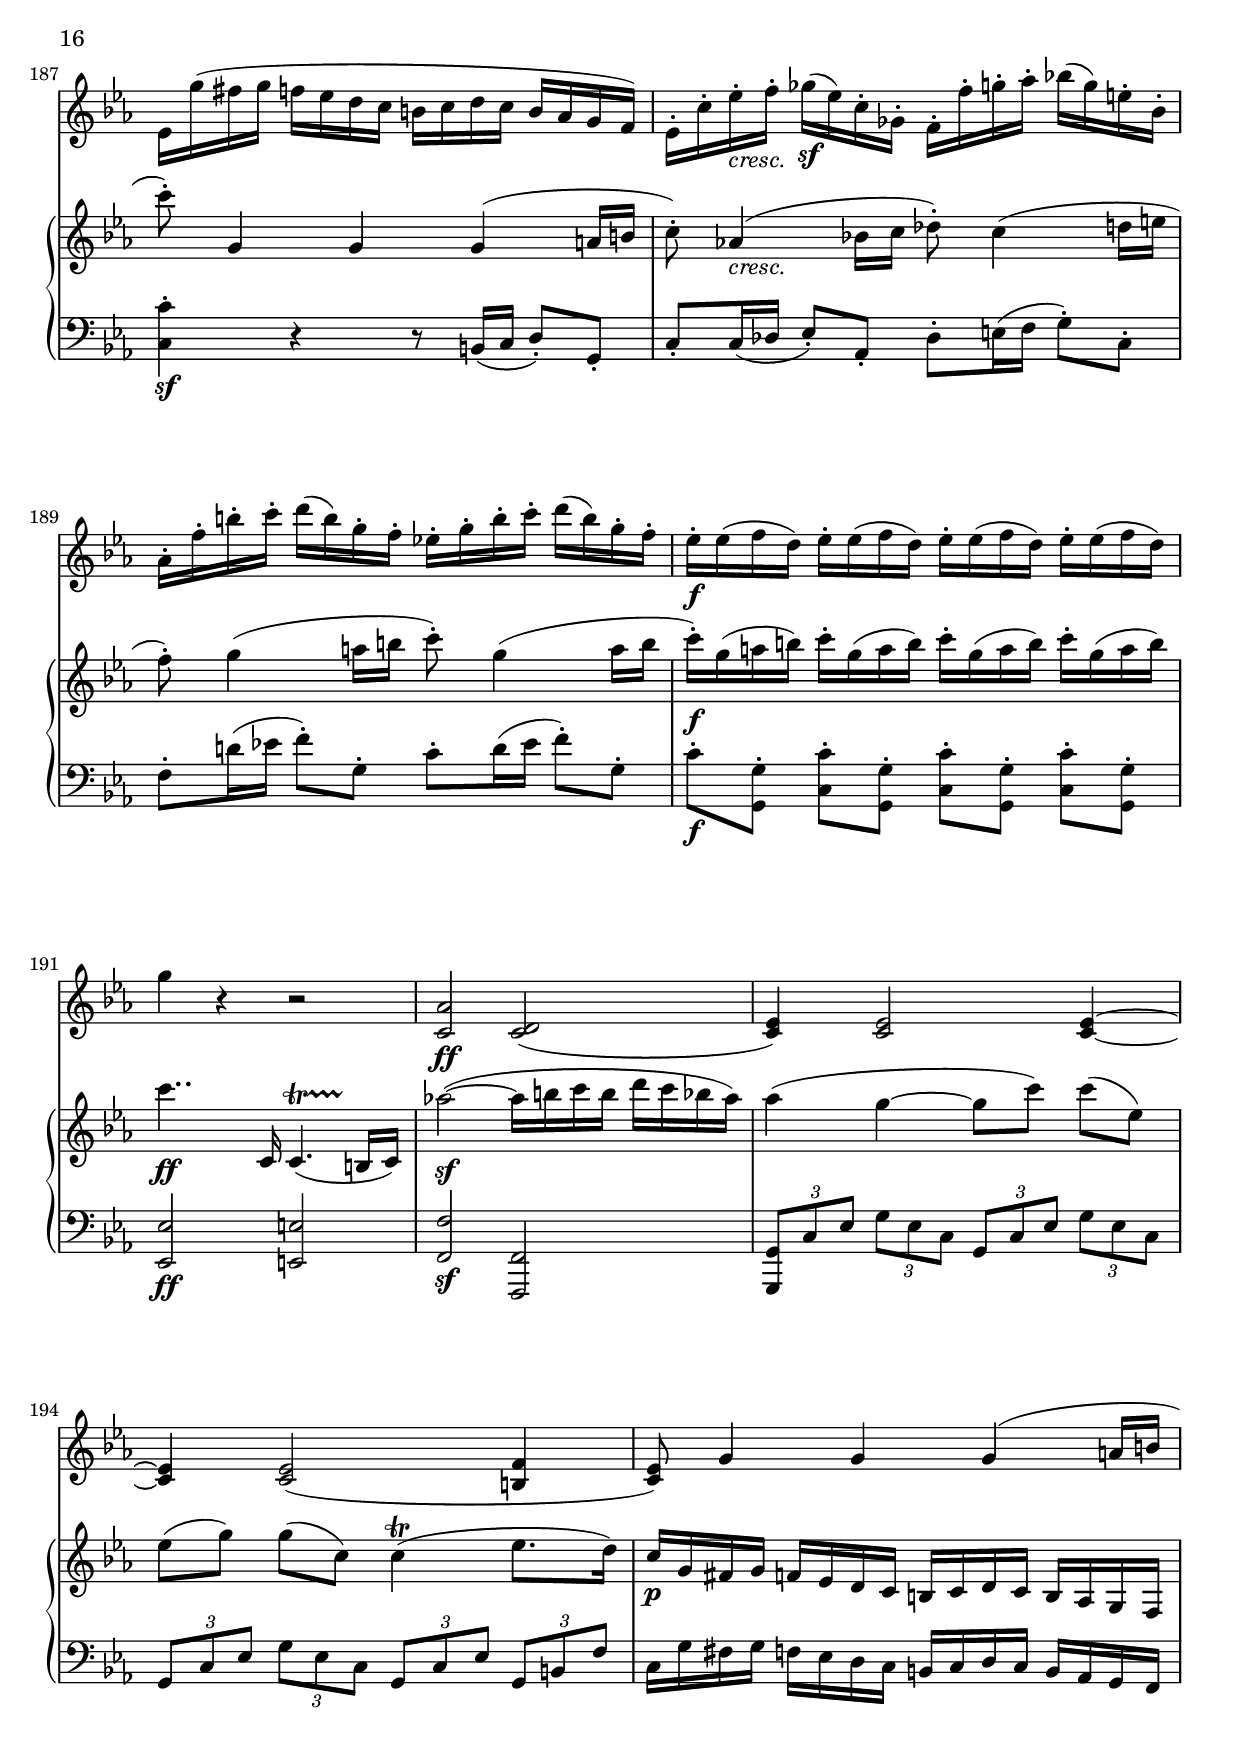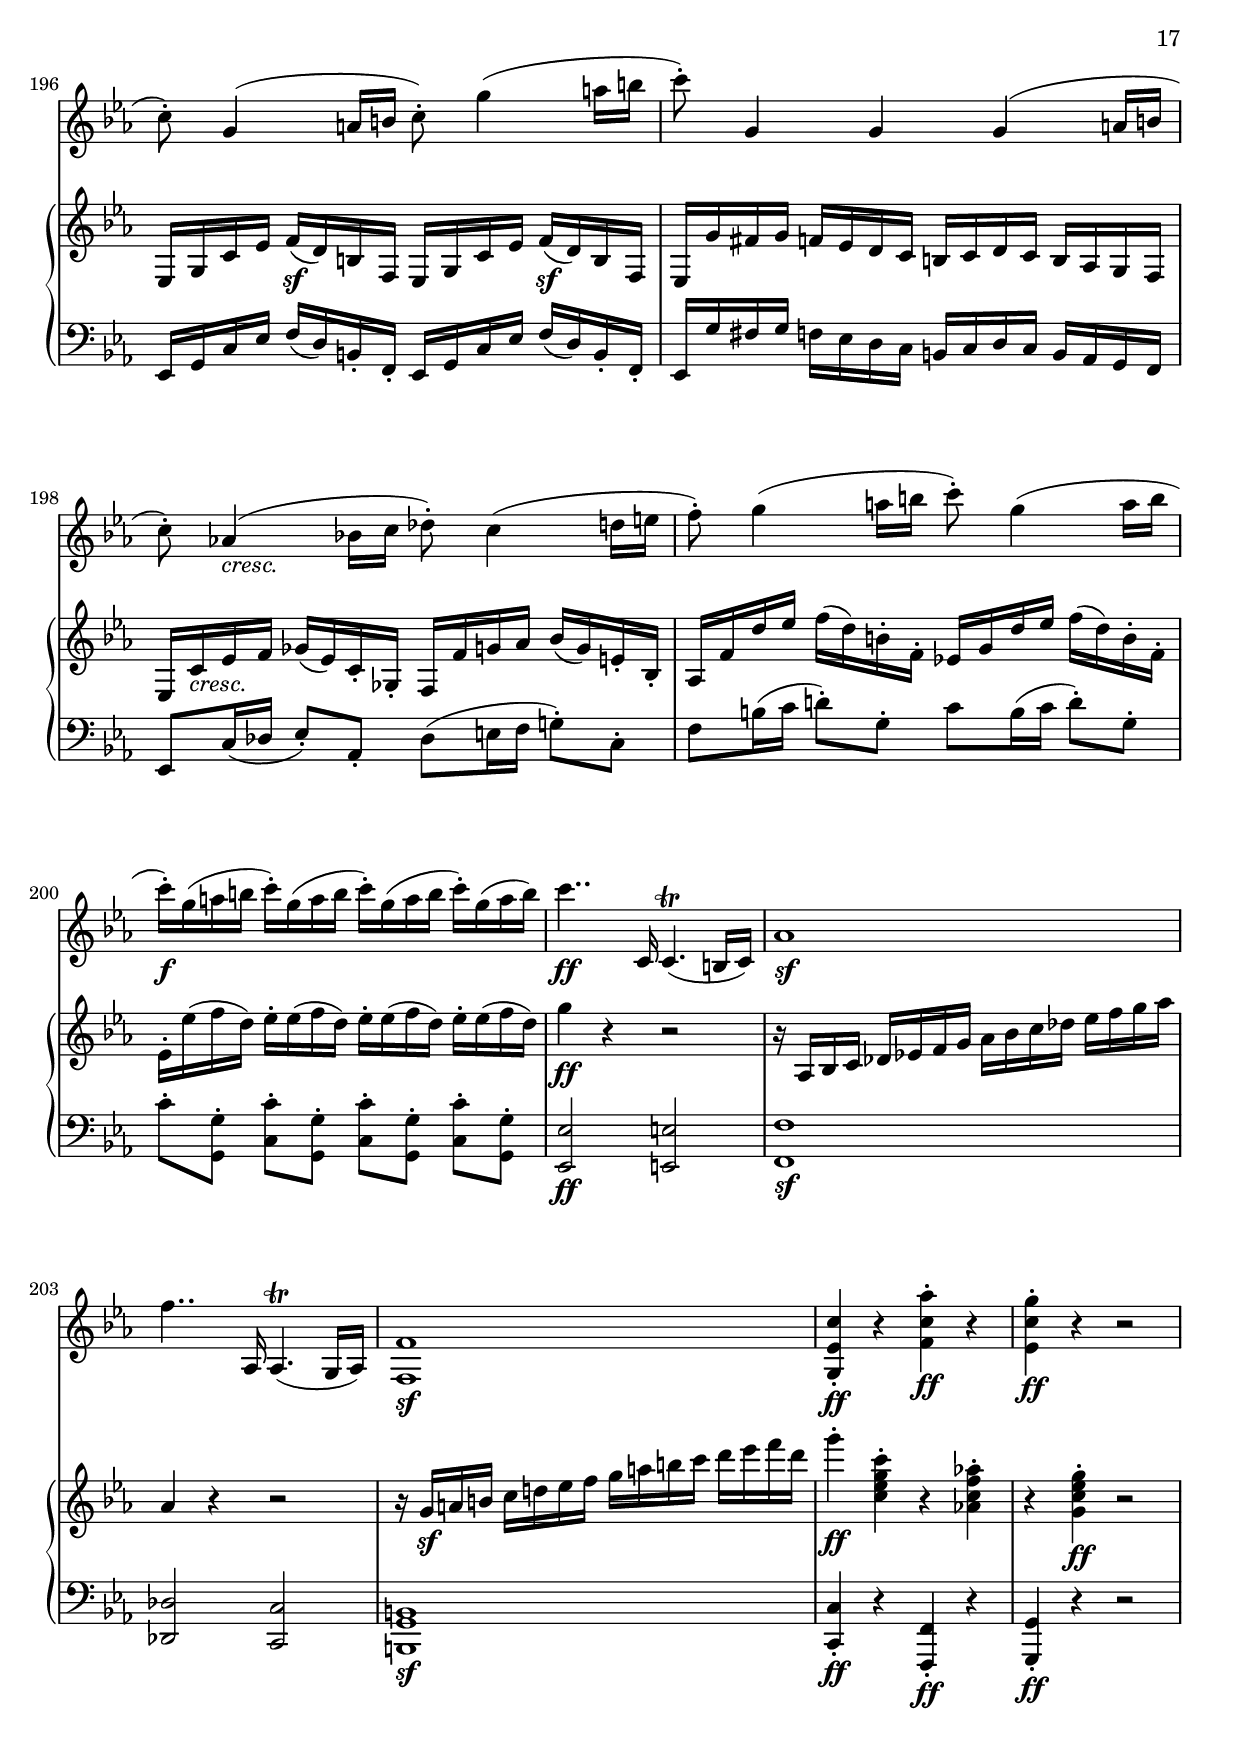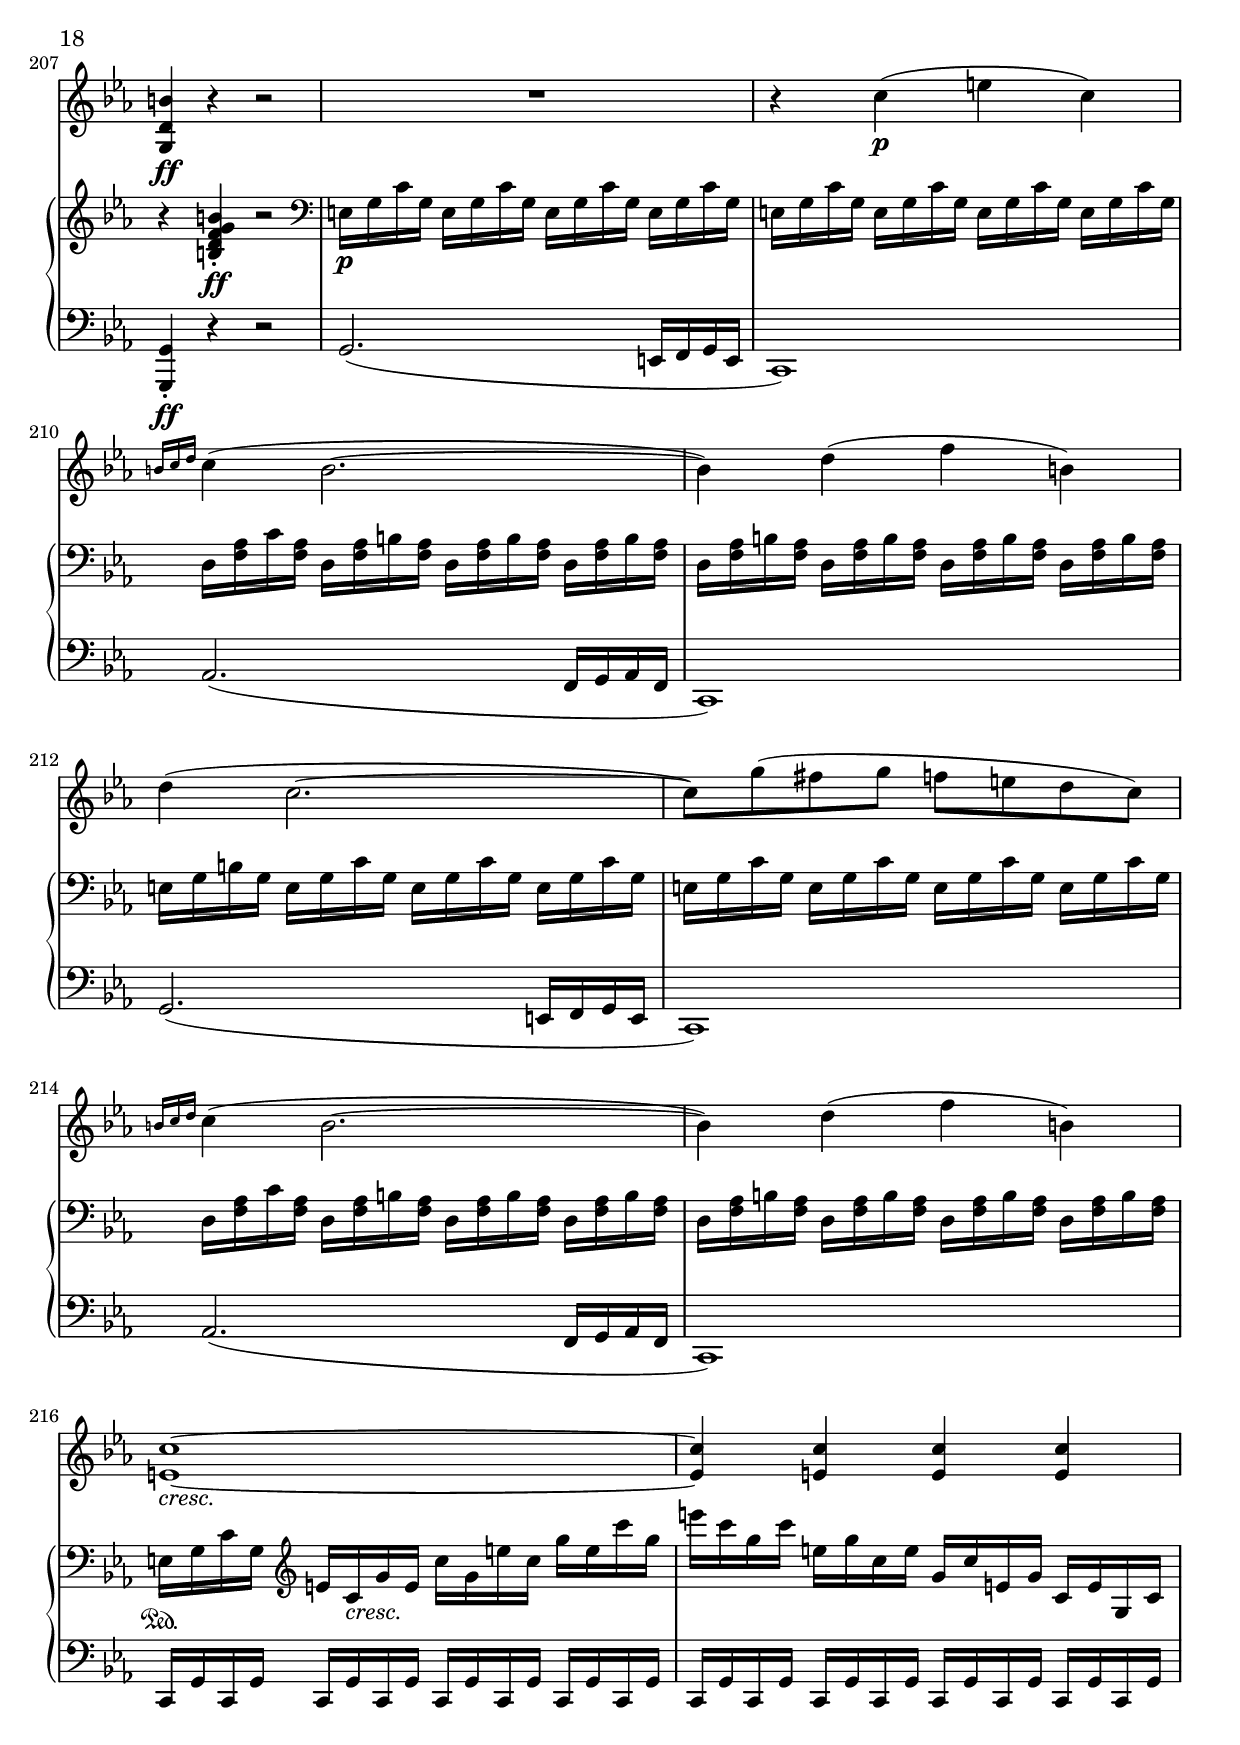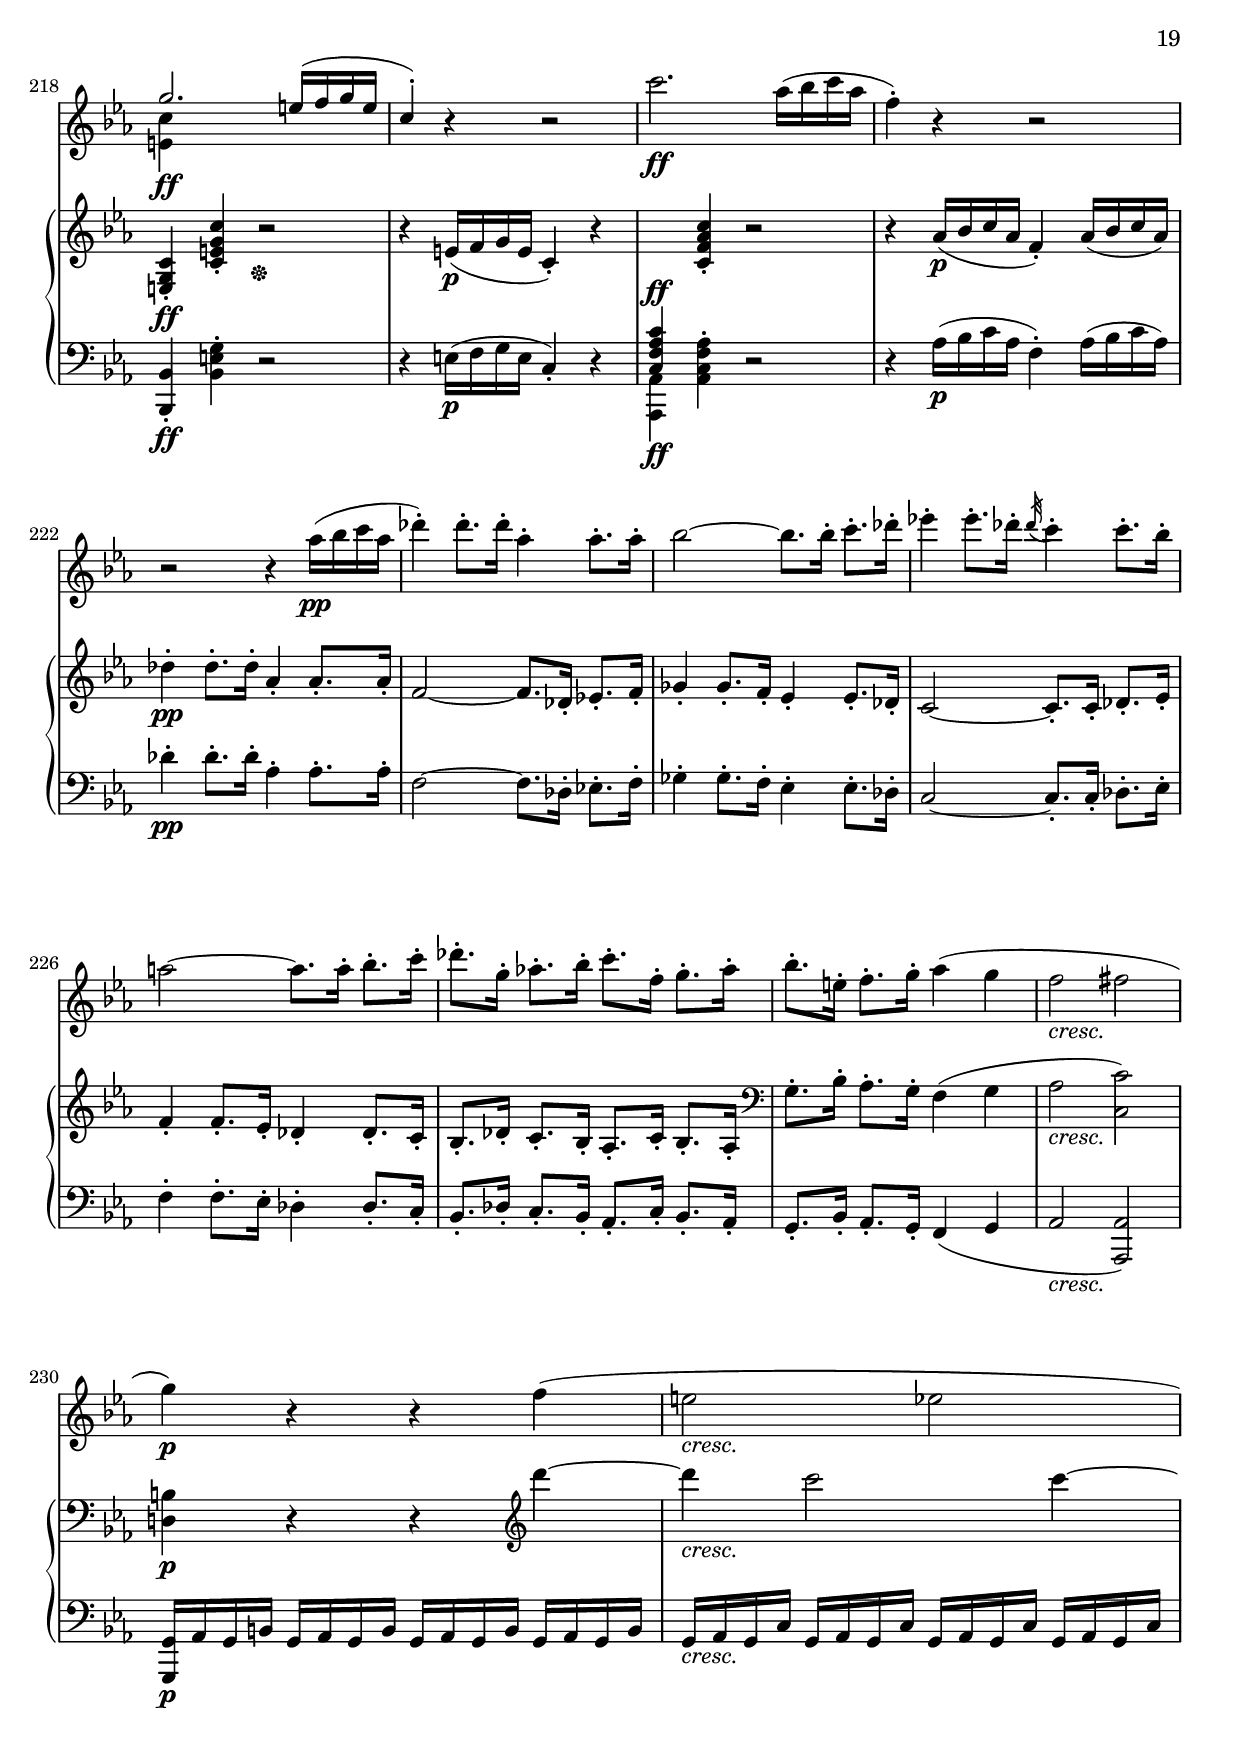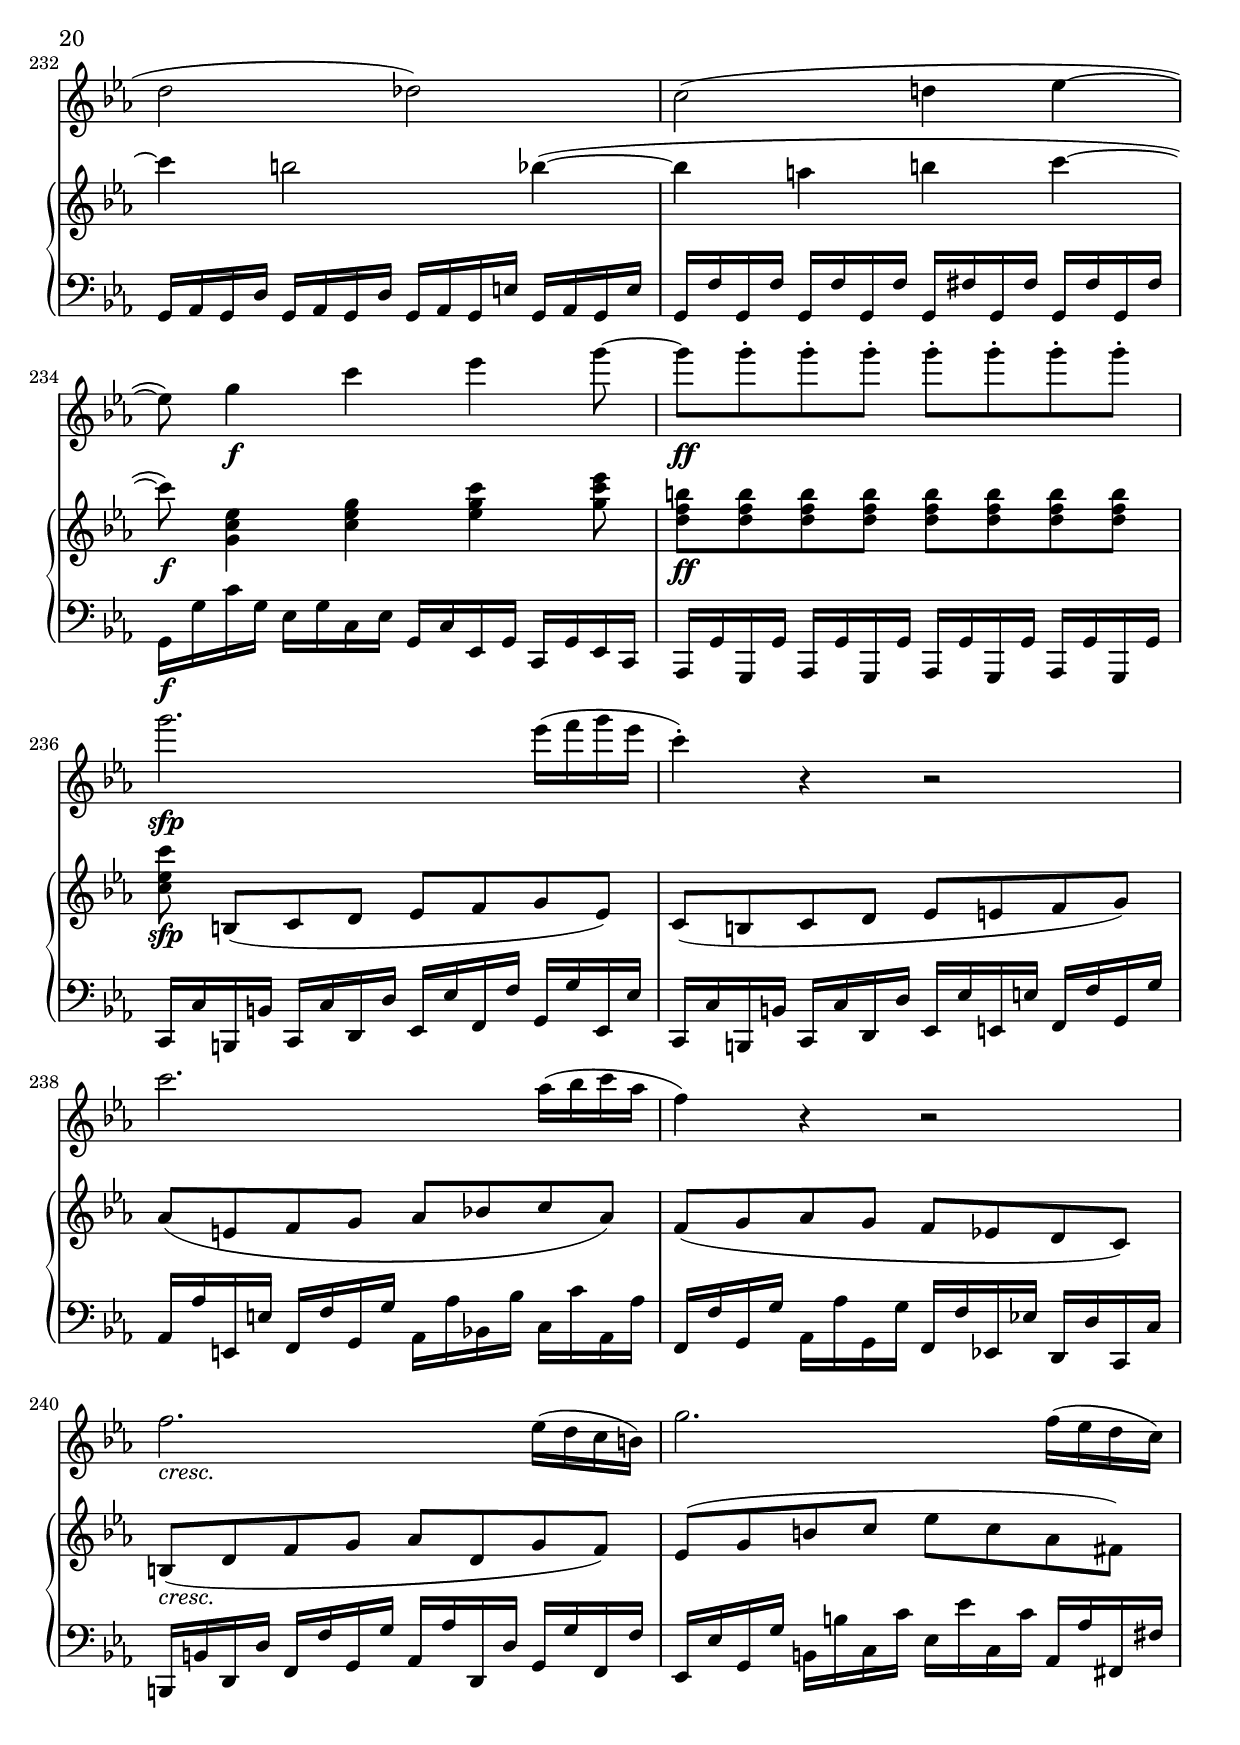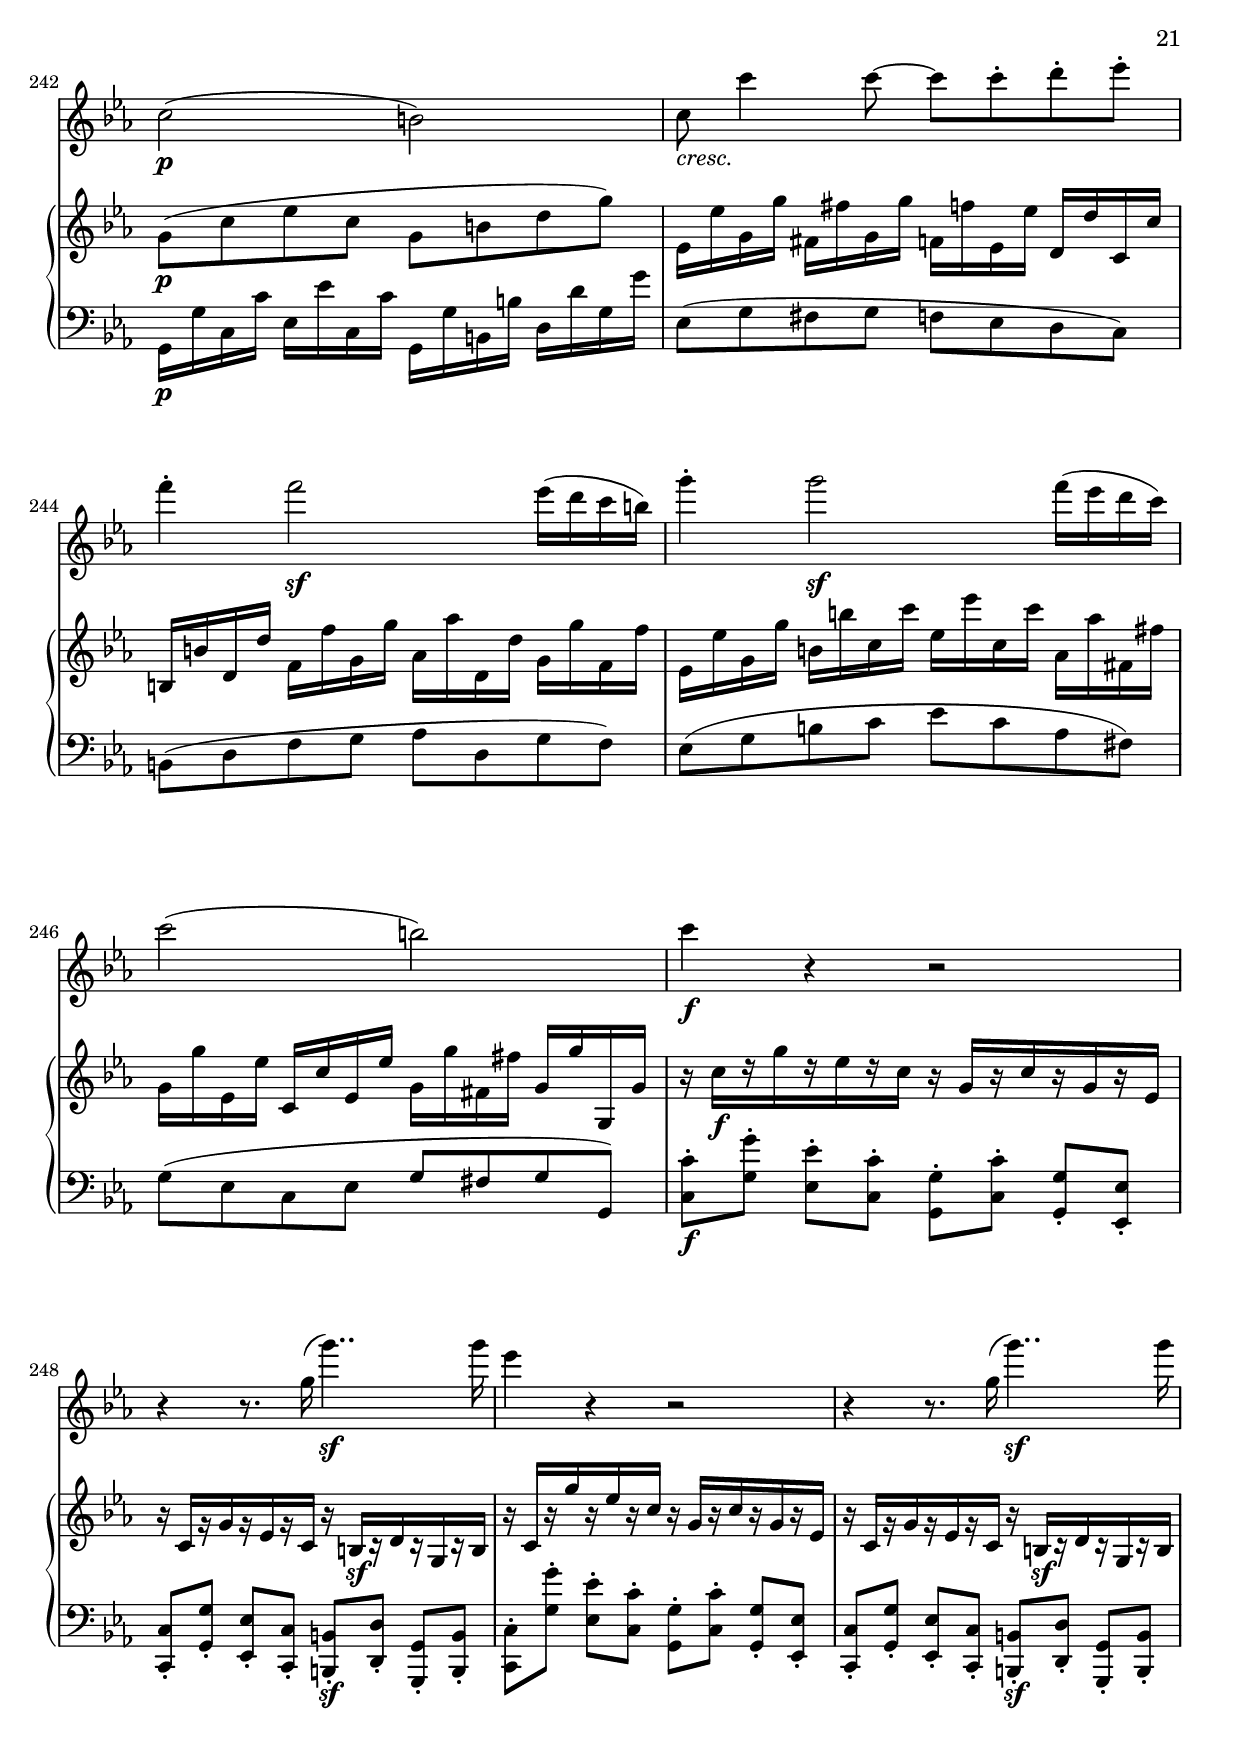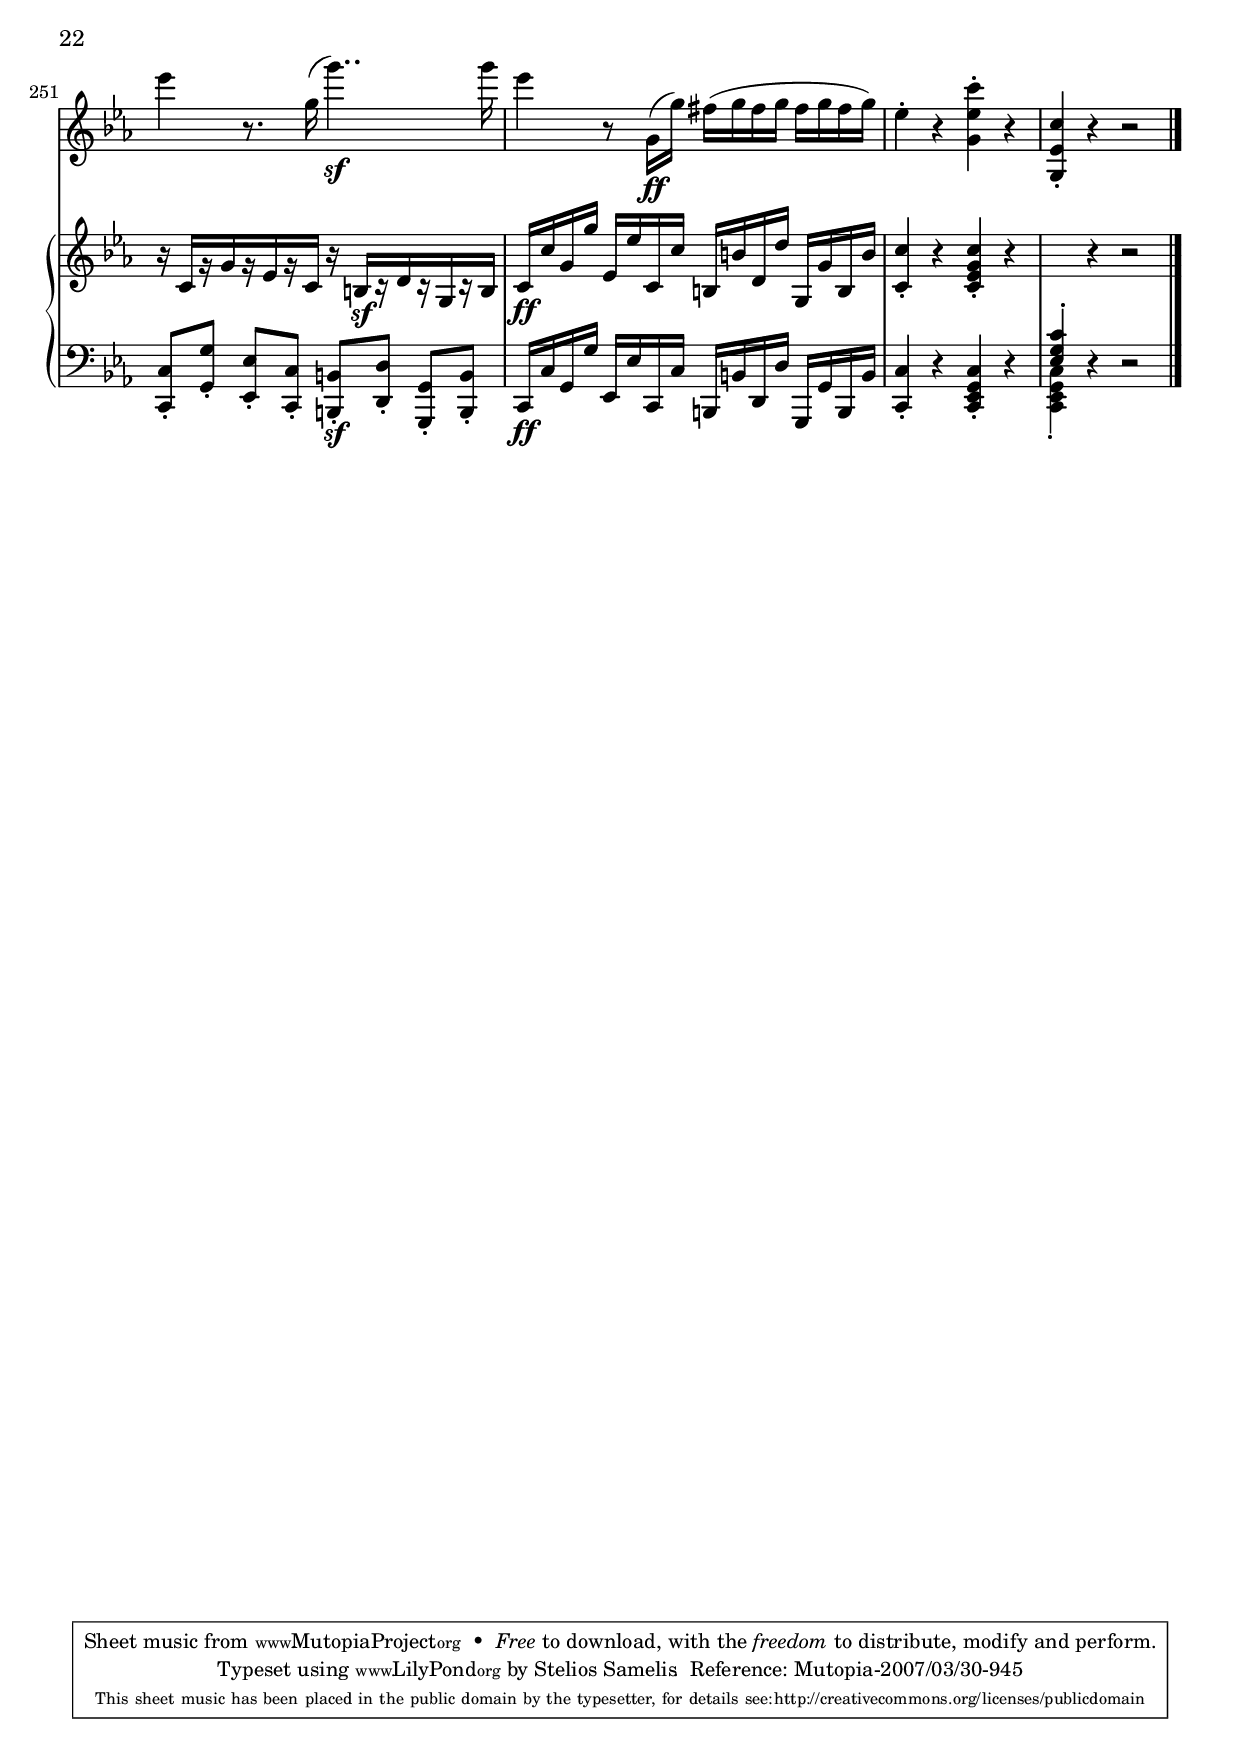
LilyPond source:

\version "2.10.3"

\version "2.10.3"

 violin = {
 \set Staff.instrumentName = "VIOLIN"
 \set Staff.midiInstrument = "violin"
 \clef treble
 \key c \minor
 \time 4/4
 \once \override Score.MetronomeMark #'transparent = ##t
 \tempo 4 = 138
 R1^\markup { "Allegro con brio" } R1 R1 R1 R1 R1 R1 R1
 g''2.\p( ees''16 f'' g'' ees'' c''4\staccato) r4 r2 c'''2.( aes''16 bes'' c''' aes'' f''4\staccato) r4 r2
 f''2._\markup { \italic "cresc." } ees''16( d'' c'' b') g''2. f''16( ees'' d'' c'') c''2\sf\>( b'2\!) c''4\p r r2
 r8 c''8_\markup { \italic "cresc." }( d'' c'') b'2 ~ b'8 d''_\markup { \italic "cresc." }( ees'' b') c''4.( a'8)
 ees'4\sf\>( g'2) g'4\! ~ g'8\p cis'( d' ees' e' f' fis' g') g'2 ~ g'8 aes'16( g' f' ees'! d' c'!)
 c'2\sf \afterGrace b2^\trill { a16[ b] } c'4 <g ees' c''>4\ff\staccato r4 <b g' d''>4\staccato r4 <c' g' ees''>4\staccato r2
 r8 fis''8\p( g'' fis'') g''4 r4 R1 r4 <g ees' c''>4\ff\staccato r <bes! f' d''>\staccato
 r4 <d' bes' aes''>4\staccato r4 bes'8.\p\staccato bes'16\staccato ees''4\staccato ees''8.\staccato ees''16\staccato
 bes'4\staccato bes'8.\staccato bes'16\staccato g'2 ~ g'8.[ ees'16\staccato f'8.\staccato g'16\staccato]
 \acciaccatura bes'8 aes'4\staccato aes'8.\staccato g'16\staccato \acciaccatura g'8 f'4 f'8.\staccato ees'16\staccato
 d'4( f'2\sf) d'8.\staccato ees'16\staccato f'4\staccato f'8.\staccato g'16\staccato
 aes'8.\staccato[ bes'16\staccato c''8.\staccato d''16\staccato] ees''2. c''8.\staccato aes'16\staccato
 bes'4\staccato bes'8.\staccato bes'16\staccato bes'4\staccato bes'8.\staccato bes'16\staccato
 ees'8\staccato g'\staccato bes'\staccato ees''\staccato g''\staccato ees''\staccato d''\staccato f''\staccato
 ees''\staccato g''\staccato f''\staccato ees''\staccato d''\staccato aes''\staccato f''\staccato d''\staccato
 ees''8_\markup { \italic "sempre staccato" } g'' bes'' aes'' g'' f'' ees'' des''
 \acciaccatura des''16 c''8 b' c'' e'' \acciaccatura g''16 f''8 e'' f'' g'' aes'' g'' aes'' g'' aes'' g'' f'' ees''!
 d''!_\markup { \italic "cresc." } ees'' f'' ees'' d'' c'' bes' aes' g' bes' ees'' g'' bes'' g'' aes'' c'''
 bes''8\p\staccato bes''( g'' ees'') aes''\staccato aes''( f'' d'')
 ges'_\markup { \italic "cresc." }( bes' ees'' ges'') bes''( ees''') ees'''\staccato ees'''\staccato
 ees'''8( ges'') ges''\staccato ges''\staccato ees'''8_\markup { \italic "decresc." }( ges'') ges''\staccato ges''\staccato
 f''4\p r4 r2 a'16 a_\markup { \italic "cresc." } bes c' d' ees' f' g' a' bes' c'' d'' ees'' f'' g'' a'' aes''!4\staccato aes!4\staccato aes''2\sf
 \new Voice { \stemDown g''16[ \stemUp g aes bes] } c'16 d' ees' f' g' aes' bes' c'' d'' ees'' f'' g''
 aes''16\sf( g'' f'' g'' aes'' g'' aes'' g'') aes''\sf( g'' f'' g'' aes'' g'' aes'' g'')
 aes''\f( g'' f'' g'' f'' ees'' d'' ees'') d''( c'' bes' c'' bes' aes' g' aes') g'8\p g''16( f'')
 ees''16\staccato d''\staccato c''\staccato bes'\staccato aes'\staccato g'\staccato
 f'\staccato ees'\staccato d'\staccato c'\staccato bes\staccato aes\staccato
 g16 bes ees' g' aes'\sf( f') d' aes\staccato g bes ees' g' aes'\sf( f') d' aes\staccato
 \new Voice { \stemUp g8\staccato[ \stemDown g''16\staccato( f''\staccato)] }
 ees''16\staccato d''\staccato c''\staccato bes'\staccato aes'\staccato g'\staccato f'\staccato ees'\staccato
 d'\staccato c'\staccato bes\staccato aes\staccato
 g16 bes g'_\markup { \italic "cresc." } aes' bes'( g') e' bes\staccato aes aes' bes' c'' des''( bes') g' des'\staccato
 c'16 c'' f'' g'' aes''( f'') d''!\staccato aes'\staccato g' ees'' f'' g'' aes''( f'') d''\staccato aes'\staccato
 g'16\f\staccato g''( aes'' f'') g''\staccato g''( aes'' f'') g''\staccato g''( aes'' f'') g''\staccato g''( aes'' f'') bes''4\ff r r2
 << { ees''2 } \\ { <aes f'>4 s4 } >> <a fis'>2( <bes g'>4) <bes g'>2 <bes g'>4 ~ <bes g'>4
 <bes g'>2( <bes aes'>4 ~ <bes g'>8\p\staccato) bes'4 bes' bes'4( c''16 d'' ees''8\staccato)
 bes'4( c''16 d'' ees''8\staccato) bes''4( c'''16 d''' ees'''8\staccato) bes'4 bes' bes'( c''16 d'' ees''8\staccato)
 c''4_\markup { \italic "cresc." }( d''16 e'' f''8\staccato) ees''4( f''16 g'' aes''8\staccato)
 bes''4( c'''16 d''' ees'''8\staccato) bes''4( c'''16 d''' ees'''16\f\staccato) bes''( c''' d''')
 ees'''16\staccato bes''( c''' d''') ees'''\staccato bes''( c''' d''') ees'''\staccato bes''( c''' d''')
 ees'''4..\ff ees'16 ees'4.^\trill( d'16 ees') c''1\sf aes''4.. ces'16 ces'4.^\trill( bes16 ces') <bes bes'>1\sf
 <bes g'>4\ff\staccato r <aes ees' c''>\ff\staccato r <g ees' bes'>4\ff\staccato r r2 <bes f' d''>4\ff\staccato r r2
 R1 r4 ees''4\p( g'' ees'') ees''4( d''2. ~ d''4) ces'''4( d'' bes'') bes''4( ees''2. ~ ees''4)
 <dis'' fis''>4\staccato_\markup { \italic "cresc." }( <dis'' fis''>\staccato <dis'' fis''>\staccato)
 <dis'' fis''>1 ~ <dis'' fis''>4 b''4\p( dis''' b'') b''4( ais''2. ~ ais''4) g'''4( ais'' fis''') fis'''4( b''2. ~ b''4)
 <b' d''>4\staccato_\markup { \italic "cresc." }( <b' d''>\staccato <b' d''>\staccato) <b' d''>1 ~ <b' d''>4 g''4\p( b'' g'')
 g''4( fis''2. ~ fis''4) ees'''!4( fis'' d''') d'''4( g''2. ~ g''4) b'16_\markup { \italic "cresc." }( c'' d'' b') g'4\staccato b'16( c'' d'' b')
 g'4\staccato b'16( c'' d'' b') g'4\staccato c''16( d'' ees'' c'') g'4\staccato d''16( ees'' f'' d'') g'4\staccato ees''16( f'' g'' ees'')
 aes''4\fp\staccato aes''8.\staccato aes''16\staccato ees''4\staccato ees''8.\staccato ees''16\staccato
 c''2 ~ c''8. aes'16\staccato bes'8.\staccato c''16\staccato \acciaccatura ees''16 des''4\staccato des''8.\staccato c''16\staccato
 \acciaccatura c''16 bes'4\staccato bes'8.\staccato aes'16\staccato
 \acciaccatura aes'16 g'4\staccato g'8.\staccato f'16\staccato ees'8\staccato
 ees''\staccato_\markup { \italic "cresc." } f''\staccato g''\staccato
 aes''4\p\staccato aes''8.\staccato aes''16\staccato ees''4\staccato ees''8.\staccato ees''16\staccato
 c''2\sf ~ c''8. c''16\staccato_\markup { \italic "cresc." } d''!8.\staccato e''16\staccato
 f''4\f\staccato f''8.\staccato f''16\staccato c''4\staccato c''8.\staccato c''16\staccato
 aes'2\sf ~ aes'8.[ c'16\staccato des'8.\staccato ees'16\staccato] f'8\f des''16( ees'' f'' ees'' f'' ges'')
 aes''( g'' aes'' bes'' c''' aes'' bes'' c''') des'''8 des''16 des'' c'' c'' bes' bes' a' a' ges' ges' f' f' ees'! ees'
 des'8 bes'16( c'' des'' c'' des'' ees'') f''( e'' f'' g'' a'' f'' g'' a'') bes''8 bes'16 bes' aes'! aes' ges' ges' f' f' ees'! ees' des' des' ces' ces'
 bes4\staccato des'''2\sf bes'8. bes'16 bes'4\staccato c'''2\sf c'8. c'16 c'4\staccato aes''2\sf f'8. f'16
 f'4\staccato d'''!2\sf <g f'>8. <g f'>16 <g ees'>4\staccato c'''2\sf c'''8. c'''16
 c'''8\staccato[ fis''\staccato g''\staccato d''\staccato] ees''\staccato[ b'\staccato c''\staccato aes'\staccato]
 g'4 r r2 r4 b'8\p( c'' d''_\markup { \italic "decresc." } ees'' f'' fis'') g''4\pp\staccato g''4\staccato r g''16( f''! ees'' d'')
 ees''4\staccato ees''\staccato r f''16( ees'' d'' c'') g'4 r r2 r4 b'8_\markup { \italic "decresc." }( c'' d'' ees'' f'' fis'')
 g''4\pp\staccato g''\staccato r g''16( f''! ees'' d'') ees''4\staccato_\markup { \italic "decresc." } ees''\staccato r f''16( ees'' d'' c'')
 g'4\pp( g'') r f''16( ees'' d'' c'') g'4( g'') r f''16( ees'' d'' c'')
 g''8 \setTextCresc <g g'>4\< <g g'> <g g'> <g g'>8 ~ <g g'> <g g'>4 <g g'>8 ~ <g g'>8[ a'16 b'] c'' d'' ees'' f''\!
 g''2.\ff( ees''16 f'' g'' ees'' c''4\staccato) r4 r2 c'''2.\sf( aes''16 bes'' c''' aes'' f''4\staccato) r4 r2 f''2\p( ~ f''8 ees'') d''\staccato c''\staccato
 b'4\staccato_\markup { \italic "cresc." }( bes'\staccato a'\staccato aes'\staccato) g'2\p g' g'1 R1 R1 R1 R1
 r4 aes''4\p\staccato aes''\staccato_\markup { \italic "cresc." } aes''\staccato aes''2( g''4) g''4
 g''2.\p( ees''16 f'' g'' ees'' c''4\staccato) r4 r2 c'''2.( aes''16 bes'' c''' aes'' f''4\staccato) r4 r2
 f''2._\markup { \italic "cresc." } ees''16( d'' c'' b') g''2. f''16( ees'' d'' c'') c''2\sf\>( b'2\!) c''4\p r r2
 r8 c''8_\markup { \italic "cresc." }( d'' c'') b'2 ~ b'8 d''_\markup { \italic "cresc." }( ees'' b') c''4.( a'8)
 ees'4\sf\>( g'2) g'4\! ~ g'8\p cis'( d' ees' e' f' fis' g') g'2 ~ g'8 aes'16( g' f'! ees'! d' c'!)
 c'2\sf \afterGrace b2^\trill { a16[ b] } c'4 <g ees' c''>4\ff\staccato r4 <b g' d''>4\staccato r4 <c' g' ees''>4\staccato r2
 r8 fis''8\p( g'' fis'') g''4 r4 R1 r4 <g ees' c''>\ff\staccato r <aes f' d''>\staccato r4 aes''2\sf g''16( f'' ees'' d'')
 r4 <bes' bes''>2\sf aes''16( g'' f'' e'') r4 <c'' c'''>4\f\staccato r4 c'''8.\staccato c'''16\staccato
 b''4\staccato g''\staccato r g''8.\p\staccato g''16\staccato
 c'''4\staccato c'''8.\staccato c'''16\staccato g''4\staccato g''8.\staccato g''16\staccato
 e''2 ~ e''8. c''16\staccato d''8.\staccato e''16\staccato \acciaccatura g''16 f''4\staccato f''8.\staccato e''16\staccato
 \acciaccatura e''16 d''4\staccato d''8.\staccato c''16\staccato b'4( d''2\sf) b'8.\staccato c''16\staccato
 d''4\staccato d''8.\staccato e''16\staccato f''8.\staccato g''16\staccato a''8.\staccato b''16\staccato
 c'''2. a''8.\staccato f''16\staccato g''4\staccato g''8.\staccato g''16\staccato g''4\staccato g''8.\staccato g''16\staccato
 c''8\staccato[ e'\staccato g'\staccato c''\staccato] e''\staccato[ c''\staccato b'\staccato d''\staccato]
 c''8\staccato[ e''\staccato d''\staccato c''\staccato] b'\staccato[ f''\staccato d''\staccato b'\staccato]
 c''8_\markup { \italic "sempre staccato" } e'' g'' f'' e'' d'' c'' bes'! a' cis'' d'' e'' \acciaccatura g''16 f''8 e'' f'' fis''
 \acciaccatura a''16 g''8 fis'' g'' a'' b'' c'''! d''' e''' f'''_\markup { \italic "cresc." } e''' d''' c''' b'' a'' g'' f'' e'' g'' c''' g'' e'' c'' f'' a''
 e''8\p\staccato g''( e'' c'') b'\staccato f''( d'' b') c''\staccato_\markup { \italic "cresc." } g''( c''' g'') ees''!( c'') c'''\staccato c'''\staccato
 c'''8( ees'') ees''\staccato ees''\staccato c'''_\markup { \italic "decresc." }( ees'') ees''\staccato ees''\staccato d''4 r r2
 r16 c'16\p d' ees' f'_\markup { \italic "cresc." } g' aes' bes' c'' d'' ees'' f'' g'' aes'' bes'' c''' d'''4\staccato d'\staccato d''2\sf
 ees''16 ees' f' g' aes' bes' c'' d'' ees''( d'' ees'' d'' ees'' d'' ees'' e'') f''\sf( e'' f'' e'' f'' ees'' d'' ees'') f''\sf( e'' f'' e'' f'' ees'' d'' ees'')
 f''16\f( g'' f'' ees'' d'' ees'' d'' c'') b' b' b b c' c' d' d' ees'\p g''( fis'' g'' f'' ees'' d'' c'' b' c'' d'' c'' b' aes' g' f')
 ees'16\staccato g'\staccato c''\staccato ees''\staccato f''\sf( d'') b'\staccato f'\staccato
 ees'\staccato g'\staccato c''\staccato ees''\staccato f''\sf( d'') b'\staccato f'\staccato
 ees'16 g''( fis'' g'' f'' ees'' d'' c'' b' c'' d'' c'' b' aes' g' f')
 ees'16\staccato c''\staccato ees''\staccato_\markup { \italic "cresc." } f''\staccato ges''\sf( ees'') c''\staccato ges'\staccato
 f'\staccato f''\staccato g''!\staccato aes''\staccato bes''!( g'') e''\staccato bes'\staccato
 aes'16\staccato f''\staccato b''\staccato c'''\staccato d'''( b'') g''\staccato f''\staccato
 ees''!\staccato g''\staccato b''\staccato c'''\staccato d'''( b'') g''\staccato f''\staccato
 ees''\f\staccato ees''( f'' d'') ees''\staccato ees''( f'' d'') ees''\staccato ees''( f'' d'') ees''\staccato ees''( f'' d'') g''4 r4 r2
 <c' aes'>2\ff <c' d'>2( <c' ees'>4) <c' ees'>2 <c' ees'>4 ~ <c' ees'>4 <c' ees'>2( <b f'>4 <c' ees'>8) g'4 g' g'4( a'16 b' c''8\staccato)
 g'4( a'16 b' c''8\staccato) g''4( a''16 b'' c'''8\staccato) g'4 g' g'4( a'16 b' c''8\staccato)
 aes'!4_\markup { \italic "cresc." }( bes'!16 c'' des''8\staccato) c''4( d''16 e'' f''8\staccato) g''4( a''16 b'' c'''8\staccato)
 g''4( a''16 b'' c'''\f\staccato) g''( a'' b'' c'''\staccato) g''( a'' b'' c'''\staccato) g''( a'' b'' c'''\staccato) g''( a'' b'')
 c'''4..\ff c'16 c'4.^\trill( b16 c') aes'1\sf f''4.. aes16 aes4.^\trill( g16 aes) <f f'>1\sf
 <g ees' c''>4\ff\staccato r <f' c'' aes''>\ff\staccato r <ees' c'' g''>\ff\staccato r r2 <g d' b'>4\ff r r2 R1
 r4 c''4\p( e'' c'') \grace { b'16[ c'' d''] } c''4( b'2. ~ b'4) d''4( f'' b') d''4( c''2. ~ c''8) g''8( fis'' g'' f'' e'' d'' c'')
 \grace { b'16[ c'' d''] } c''4( b'2. ~ b'4) d''4( f'' b') <e' c''>1_\markup { \italic "cresc." } ~ <e' c''>4 <e' c''> <e' c''> <e' c''>
 << { g''2. e''16( f'' g'' e'' c''4\staccato) } \\ { <e' c''>4\ff s4 s2 s4 } >> r4 r2 c'''2.\ff aes''16( bes'' c''' aes'' f''4\staccato) r4 r2
 r2 r4 aes''16\pp( bes'' c''' aes'' des'''4\staccato) des'''8.\staccato des'''16\staccato aes''4\staccato aes''8.\staccato aes''16\staccato
 bes''2 ~ bes''8. bes''16\staccato c'''8.\staccato des'''16\staccato
 ees'''!4\staccato ees'''8.\staccato des'''16\staccato \acciaccatura des'''32 c'''4\staccato c'''8.\staccato bes''16\staccato
 a''2 ~ a''8. a''16\staccato bes''8.\staccato c'''16\staccato
 des'''8.\staccato g''16\staccato aes''!8.\staccato bes''16\staccato c'''8.\staccato f''16\staccato g''8.\staccato aes''16\staccato
 bes''8.\staccato e''16\staccato f''8.\staccato g''16\staccato aes''4( g'' f''2_\markup { \italic "cresc." } fis''2 g''4\p) r4 r f''4(
 e''2_\markup { \italic "cresc." } ees'' d'' des'') c''2( d''!4 ees'' ~ ees''8) g''4\f c''' ees'''
 g'''8 ~ g'''8\ff g'''\staccato g'''\staccato g'''\staccato g'''\staccato g'''\staccato g'''\staccato g'''\staccato
 g'''2.\sfp ees'''16( f''' g''' ees''' c'''4\staccato) r4 r2
 c'''2. aes''16( bes'' c''' aes'' f''4) r4 r2 f''2._\markup { \italic "cresc." } ees''16( d'' c'' b') g''2. f''16( ees'' d'' c'') c''2\p( b')
 c''8_\markup { \italic "cresc." } c'''4 c'''8 ~ c'''8 c'''\staccato d'''\staccato ees'''\staccato f'''4\staccato f'''2\sf ees'''16( d''' c''' b'')
 g'''4\staccato g'''2\sf f'''16( ees''' d''' c''') c'''2( b'') c'''4\f r4 r2
 r4 r8. g''16( g'''4..\sf) g'''16 ees'''4 r r2 r4 r8. g''16( g'''4..\sf) g'''16 ees'''4 r8. g''16( g'''4..\sf) g'''16
 ees'''4 r8 g'16\ff( g'') fis''( g'' fis'' g'' fis'' g'' fis'' g'') ees''4\staccato r <g' ees'' c'''>\staccato r <g ees' c''>4\staccato r r2 \bar "|."
 }

\version "2.10.3"

 pianoone = {
 \set Staff.instrumentName = \markup { \column { " " " " " " " " " " "PIANO" } }
 \set Staff.midiInstrument = "acoustic grand"
 \clef treble
 \key c \minor
 \time 4/4
 g'2.\p^\markup { "Allegro con brio" }( ees'16 f' g' ees' c'4\staccato) r4 r2
 c''2.( aes'16 bes' c'' aes' f'4\staccato) r4 r2 \clef bass f'2 ~ f'8 ees'8\staccato d'\staccato c'\staccato
 b4\staccato_\markup { \italic "cresc." }( bes\staccato a\staccato aes\staccato) g2\p <c ees g> <b, d g>1
 c16\p ees g ees c ees g ees c ees g ees c ees g ees <c e g>1
 c16 f aes f c f aes f c f aes f c f aes f <c f aes>1 \clef treble
 \new Voice { \change Staff="three" \stemUp c'16\rest d16[ f aes] \change Staff="two" b16 d' f' aes'
 b' aes' f' d' \change Staff="three" b16 aes f d c'\rest ees[ g c']
 \change Staff="two" ees'16 g' c'' g' c'' g' ees' c' \change Staff="three" g16 c' g ees
 c'8\rest ees16 g c' g ees g c'8\rest d16 g b g d g ees4 c'16\rest ees([ g c'])
 \change Staff="two" ees'16\staccato ees'( g' c'' ees'' c'' d'' ees'' f''4\staccato) }
 f''2\sf( ees''16 d'' c'' b' g''4\staccato) g''2\sf( f''16 ees'' d'' c'') c''2\sf\>( b'\!)
 c''8_\markup { \italic "p cresc." }( cis'' d'' ees'' e'' f'' fis'' g'') g''2 ~ g''8 aes''16( g'' f''! ees''! d'' c''!)
 c''2\sf \afterGrace b'^\trill { a'16[ b'] } <c' ees' g' c''>4\ff\staccato r <d' g' b' d''>\staccato r
 <ees' g' c'' ees''>4\staccato r r f''16\p( ees'' d'' c'')
 c''4( b'4 ~ b'8.) c''16 c''8.^\trill( b'32 c'') << { <c'' ees''>2( d''4) } \\ { c''4\<( a'4\!\> b'\!) } >> r4
 <c' ees' g' c''>4\ff\staccato r <d' f' aes'! bes'! d''>4\staccato r
 <aes' d'' f'' aes''>8\staccato bes16([ c']) d'8\staccato ees'\staccato f'\p\staccato g'\staccato aes'\staccato f'\staccato
 g'8_\markup { \italic "sempre staccato" } bes' g' ees' d' f' d' bes ees' bes c' d' ees' f' ees' des'
 c'8 ees' c' bes aes c' aes a bes a bes a bes a bes c' d' bes d' ees' f' g' aes'! f' g' bes' ees'' g'' bes'' g'' aes'' c'''
 g''8 bes'' g'' ees'' d'' aes'' f'' d'' ees'' bes' g' ees' bes ees' aes d'
 g8\staccato g'\staccato f'\staccato ees'\staccato d'\staccato aes'\staccato f'\staccato d'\staccato
 ees'8\staccato g'\staccato bes'\staccato aes'\staccato g'\staccato f'\staccato ees'\staccato des'\staccato
 \acciaccatura des'16 c'8\staccato b\staccato c'\staccato e'\staccato
 \acciaccatura g'16 f'8\staccato e'\staccato f'\staccato g'\staccato
 aes'8\staccato g'\staccato aes'\staccato g'\staccato aes'\staccato g'\staccato f'\staccato ees'!\staccato
 d'\staccato_\markup { \italic "cresc." } ees'\staccato f'\staccato ees'\staccato
 d'\staccato c'\staccato bes\staccato aes\staccato
 g\staccato bes\staccato ees'\staccato g'\staccato bes'\staccato g'\staccato aes'\staccato c''\staccato
 <ees' g'>8\p( bes <ees' g'> bes <f' aes'> bes <f' aes'> bes)
 ges8_\markup { \italic "cresc." }( bes ees' ges') bes'( <ees' ges'>) <ees' ges'>\staccato <ees' ges'>\staccato
 <ees' ges'>8( c' <ees' ges'> c' <ees' ges'>_\markup { \italic "decresc." } c' <ees' ges'> c')
 <d' f'>16\p bes c' d' ees' f' g' a' bes' c'' d'' ees'' f'' g'' a'' bes''
 c'''4\staccato_\markup { \italic "cresc." } c'4\staccato c'''2\sf
 \new Voice { \stemDown d'''16[ \stemUp d' ees' f'] } g' aes'! bes' c'' d'' ees'' f'' g'' aes''! bes'' c''' d'''
 ees'''4\staccato ees'4\staccato ees'''2\sf
 f'''16\sf( ees''' d''' ees''' f''' e''' f''' e''') f'''\sf( ees''' d''' ees''' f''' e''' f''' e''')
 f'''16\f( ees'''! d''' ees''' d''' c''' bes'' c''') bes''( aes'' g'' aes'' g'' f'' ees'' f'')
 ees''8\p bes'4 bes' bes'( c''16 d'' ees''8\staccato) bes'4( c''16 d'' ees''8\staccato) bes''4( c'''16 d'''
 ees'''8\staccato) bes'4 bes' bes'4( c''16 d'' ees''8\staccato) c''4_\markup { \italic "cresc." }( d''16 e'' f''8\staccato)
 ees''4( f''16 g'' aes''8\staccato) bes''4( c'''16 d''' ees'''8\staccato) bes''4( c'''16 d''' ees'''\staccato\f)
 bes''16( c''' d''') ees'''\staccato bes''( c''' d''') ees'''\staccato bes''( c''' d''') ees'''\staccato bes''( c''' d''')
 ees'''4..\ff ees'16 ees'4.( \startTrillSpan d'16 \stopTrillSpan ees') c'''2\sf ~ c'''8 ees'''16( d''' f''' ees''' d''' c''')
 c'''4( bes'' ~ bes''8 ees''') ees'''8([ g'']) g''([ bes'']) bes''([ ees'']) ees''4^\trill( g''8. f''16)
 ees''8\p\staccato g''16( f'') ees'' d'' c'' bes' aes' g' f' ees' d' c' bes aes
 g16 bes ees' g' aes'\sf( f') d'\staccato aes\staccato g bes ees' g' aes'\sf( f') d'\staccato aes\staccato
 \new Voice { \stemUp g8[ \stemDown g''16 f''] ees'' d'' c'' bes' aes' g' f' ees' d' c' bes aes }
 g8 g'16_\markup { \italic "cresc." } aes' bes'( g') e'\staccato bes\staccato
 aes8\staccato bes'16 c'' des''( bes') g'\staccato des'\staccato
 \new Voice { \stemUp c'8\staccato[ \stemDown f''16 g''] } aes''( f'') d''!\staccato aes'\staccato
 g' ees'' f'' g'' aes''( f'') d''\staccato aes'\staccato ees'16\f\staccato g''( aes'' f'')
 g''\staccato g''( aes'' f'') g''\staccato g''( aes'' f'') g''\staccato g''( aes'' f'') bes''4\ff\staccato r r2
 r16 c' des' ees' f' g' aes' bes' c'' des'' ees'' f'' g'' aes'' bes'' c''' aes'4 r r2
 r16 bes' c'' d''! ees'' f'' g'' aes'' bes'' c''' d''' ees''' f''' d''' bes'' aes''
 g''4\ff\staccato <g' bes' ees'' g''>\staccato r <c'' ees'' aes'' c'''>\ff\staccato r <bes' ees'' g'' bes''>\ff\staccato r2
 r4 <d' f' aes' bes' d''>4\ff r2
 g16\pp\< bes ees' bes g bes ees' bes\! g\> bes ees' bes g bes ees' bes\!
 g bes ees' bes g bes ees' bes g bes ees' bes g bes ees' bes
 f\< aes ees' aes f aes d' aes\! f\> aes d' aes f\! aes d' aes f aes d' aes f aes d' aes f aes d' aes f aes d' aes
 ges bes ees' bes ges bes ees' bes ges bes ees' bes ges bes ees' bes
 ges bes ees' bes ges_\markup { \italic "cresc." } <bes ees'> ges' <bes ees'> ges <bes ees'> ges' <bes ees'>
 ges <bes ees'> ges' <bes ees'> fis <b dis'> fis' <b dis'> fis <b dis'> fis' <b dis'> fis <b dis'> fis' <b dis'>
 fis <b dis'> fis' <b dis'> fis\p <b dis'> fis' <b dis'> fis <b dis'> fis' <b dis'> fis <b dis'> fis' <b dis'>
 fis <b dis'> fis' <b dis'> g! <b cis'> e' <b cis'> g <ais cis'> e' <ais cis'> g <ais cis'> e' <ais cis'> g <ais cis'> e' <ais cis'>
 g <ais cis'> e' <ais cis'> g <ais cis'> e' <ais cis'> fis <ais cis'> e' <ais cis'> fis <ais cis'> e' <ais cis'>
 fis b d' b fis b d' b fis b d' b fis b d' b fis b d' b fis_\markup { \italic "cresc." } b d' b fis b d' b fis b d' b
 g b d' b g b d' b g b d' b g b d' b g b d' b g\p b d' b g b d' b g b d' b
 g <a c'> ees'! <a c'> g <a c'> ees' <a c'> g <a c'> ees' <a c'> g <a c'> ees' <a c'>
 g <a c'> ees' <a c'> g <a c'> fis' <a c'> g <a c'> fis' <a c'> g <a c'> fis' <a c'>
 g <b d'> g' <b d'> g <b d'> g' <b d'> g <b d'> g' <b d'> g <b d'> g' <b d'>
 g4\staccato b16_\markup { \italic "cresc." }( c' d' b g4\staccato) b16_( c' d' b
 g4\staccato) b16( c' d' b g4\staccato) c'16( d' ees' c' g4\staccato) d'16( ees' f' d'
 g4\staccato) ees'16( f' g' ees') <aes aes'>4\fp\staccato aes'8.\staccato aes'16\staccato ees'4\staccato ees'8.\staccato ees'16\staccato
 c'2 ~ c'8. aes16\staccato bes8.\staccato c'16\staccato \acciaccatura ees'16 des'4\staccato des'8.\staccato c'16\staccato
 \acciaccatura c'16 bes4\staccato bes8.\staccato aes16\staccato
 \acciaccatura aes16 g4\staccato g8.\staccato f16\staccato ees8\staccato
 ees'\staccato_\markup { \italic "cresc." } d'\staccato des'\staccato
 c'4\p r4 r2 aes16 aes' g g' aes aes' bes bes' c' c'' bes_\markup{ \italic "cresc." } bes' aes aes' g g' <f f'>4\f r r2
 f'16 f'' e' e'' f'_\markup { \italic "cresc." } f'' ges' ges'' aes' aes'' ges' ges'' f' f'' ees'! ees''! <des' des''>4\f r r2
 <f'' f'''>4\staccato\sf <f'' f'''>8. <f'' f'''>16\staccato <c'' c'''>4\staccato <c'' c'''>8. <c'' c'''>16\staccato <des'' des'''>4 r r2
 <des'' des'''>4\sf\staccato <des'' des'''>8.\staccato <des'' des'''>16\staccato
 <aes' aes''>4\staccato <aes' aes''>8.\staccato <aes' aes''>16\staccato <bes' bes''>8 r16 bes[ r des' r f'] r ges'[ r bes' r des'' r f']
 r16 e'[ r g'! r bes' r g'] r e'[ r g' r e' r c'] r16 f'[ r aes' r c'' r e''] r f''[ r g'' r aes'' r c''] r16 b'[ r d'' r f'' r d''] r b'[ r d'' r b' r g']
 r16 c'[ r ees'! r g' r b'] r c''[ r d'' r ees'' r b'] r c''[ r fis' r g' r d'] r ees'[ r b r c' r aes]
 \clef bass g16\p( aes g a g bes! g b g c' g cis' g d' g ees') g e' g f' g aes'! g g' g_\markup { \italic "decresc." } f' g ees'! g d' g c'!
 g16\pp b d' b g b d' b g b d' b g b d' b g c' ees' c' g c' ees' c' g c' ees' c' g c' ees' c'
 g_\markup { \italic "cresc." } b g a g bes g b g c' g cis' g d' g ees' g e' g f' g_\markup { \italic "decresc." } aes'! g g' g f' g ees'! g d' g c'!
 g16\p b d' b g b d' b g b d' b g b d' b g_\markup { \italic "decresc." } c' ees' c' g c' ees' c' g c' ees' c' g c' ees' c'
 g\pp b d' b g b d' b g c' ees' c' g c' ees' c' g b d' b g b d' b g c' ees' c' g c' ees' c'
 \setTextCresc b\< g aes! g aes g aes g aes g aes g aes g aes g aes g aes g f g f g ees g ees g d g d g\!
 <c ees g>2.\ff \clef treble ees'16( f' g' ees' c'4\staccato) r4 r2 c''2.\sf( aes'16 bes' c'' aes' f'4\staccato) r4 r2
 \clef bass f'2\p( ~ f'8 ees') d'\staccato c'\staccato b4\staccato_\markup { \italic "cresc." }( bes\staccato a\staccato aes\staccato)
 g2\p <c ees g> <b, d g>1 aes2 <des f aes> <c ees aes>1 aes2_\markup { \italic "decresc." } <c f aes>2( <b, d g>1)
 \clef treble << { c''2\rest aes'2( ~ aes'2 g'4 f') } \\ { <c' ees'>1_\markup { \italic "cresc." } <b d'>1 } >>
 <g c' ees'>16 \clef bass ees16\pp[ g ees] c ees g ees c ees g ees c ees g ees <c e g>1
 c16 f aes f c f aes f c f aes f c f aes f <c f aes>1
 \clef treble \new Voice { \change Staff="three" \stemUp c'16\rest d16[ f aes] \change Staff="two" b16 d' f' aes'
 b' aes' f' d' \change Staff="three" b16 aes f d c'\rest ees[ g c']
 \change Staff="two" ees'16 g' c'' g' c'' g' ees' c' \change Staff="three" g16 c' g ees
 c'8\rest ees16 g c' g ees g c'8\rest d16 g b g d g ees4 c'16\rest ees( g c')
 \change Staff="two" ees'16\staccato ees'( g' c'' ees'' c'' d'' ees'' f''4\staccato) }
 f''2\sf( ees''16 d'' c'' b' g''4\staccato) g''2\sf( f''16 ees'' d'' c'') c''2\sf\>( b'\!)
 c''8_\markup { \italic "p cresc." }( cis'' d'' ees'' e'' f'' fis'' g'') g''2 ~ g''8 aes''16( g'' f''! ees''! d'' c''!)
 c''2\sf \afterGrace b'^\trill { a'16[ b'] } <c' ees' g' c''>4\ff\staccato r <d' g' b' d''>\staccato r
 <ees' g' c'' ees''>4\staccato r r f''16\p( ees'' d'' c'')
 c''4( b'4 ~ b'8.) c''16 c''8.^\trill( b'32 c'') << { <c'' ees''>2( d''4) } \\ { c''4\<( a'4\!\> b'\!) } >> r4
 <c' ees' g' c''>4\ff\staccato r <d' f' aes'! bes'! d''>\staccato r <aes' d'' f'' aes''>4\staccato r r2 <bes' e'' g'' bes''>4\sf\staccato r r2
 <c'' f'' c'''>4\f\staccato r <c' fis' c''>\staccato r <b d' g' b'>8\staccato g'16( a') b'8\staccato c''\staccato
 d''8\p\staccato e''\staccato f''\staccato d''\staccato
 e''8_\markup { \italic "sempre staccato" } g'' e'' c'' b' d'' b' g' c'' g' a' b' c'' d'' c'' bes' a' c'' a' g' f' a' fis' a' g' fis' g' fis' g' fis' g' a'
 b'8 g' b' c'' d'' e'' f''! d'' e'' g'' c''' e''' dis''' e''' f''' d''' c''' e''' c''' e''' b'' d''' b'' d''' c''' g'' e'' c'' g' e' d' f' e' e' d' c' b f' d' b
 c'8_\markup { \italic "sempre staccato" } e' g' f' e' d' c' bes! a cis' d' e' \acciaccatura g'16 f'8 e' f' fis'
 \acciaccatura a'16 g'8 fis' g' a' b' c''! d'' e'' f''_\markup { \italic "cresc." } e'' d'' c'' b' a' g' f' e' g' c'' g' e' c' f' a'
 <c' e'>8\p( g <c' e'> g <d' f'> g <d' f'> g)
 <c' ees'!>8\staccato_\markup { \italic "cresc." } g'( c'' g' ees' c') <c' ees'>\staccato <c' ees'>\staccato
 <c' ees'>8( a <c' ees'> a <c' ees'>_\markup { \italic "decresc." } a <c' ees'> a) <b d'>16\p g a b c' d' e' fis' g' a' b' c'' d'' e'' fis'' g''
 aes''!4\staccato aes!\staccato_\markup { \italic "cresc." } aes''2\sf
 \new Voice { \stemDown b''16[ \stemUp b c' d'] } ees'!16 f' g' a' b' c'' d'' ees'' f'' g'' a'' b'' c'''4\staccato c'\staccato c'''4.\sf cis'''8
 d'''16\sf( cis''' d''' cis''' d''' c''' b'' c''') d'''\sf( cis''' d''' cis''' d''' c''' b'' c''') d'''\f( ees''' d''' c''' b'' c''' b'' aes'')
 g''16( aes'' g'' fis'' g'' f'' ees'' d'') c''8\p g'4 g' g'4( a'16 b' c''8\staccato) g'4( a'16 b' c''8\staccato) g''4( a''16 b'' c'''8\staccato)
 g'4 g' g'4( a'16 b' c''8\staccato) aes'!4_\markup { \italic "cresc." }( bes'!16 c'' des''8\staccato) c''4( d''16 e'' f''8\staccato)
 g''4( a''16 b'' c'''8\staccato) g''4( a''16 b'' c'''16\f\staccato)
 g''16( a'' b'') c'''\staccato g''( a'' b'') c'''\staccato g''( a'' b'') c'''\staccato g''( a'' b'') c'''4..\ff c'16 c'4.( \startTrillSpan b16 \stopTrillSpan c'16)
 aes''!2\sf( ~ aes''16 b'' c''' b'' d''' c''' bes'' aes'') aes''4( g''4 ~ g''8 c''') c'''([ ees'']) ees''([ g'']) g''([ c'']) c''4^\trill( ees''8. d''16)
 c''16\p g' fis' g' f' ees' d' c' b c' d' c' b aes g f ees g c' ees' f'\sf( d') b f ees g c' ees' f'\sf( d') b f
 ees16 g' fis' g' f' ees' d' c' b c' d' c' b aes g f ees c'_\markup { \italic "cresc." } ees' f' ges'( ees') c'\staccato ges\staccato
 f f' g'! aes' bes'( g') e'\staccato bes\staccato aes f' d'' ees'' f''( d'') b'\staccato f'\staccato ees'! g' d'' ees'' f''( d'') b'\staccato f'\staccato
 ees'16\staccato ees''( f'' d'') ees''\staccato ees''( f'' d'') ees''\staccato ees''( f'' d'') ees''\staccato ees''( f'' d'') g''4\ff r r2
 r16 aes bes c' des' ees'! f' g' aes' bes' c'' des'' ees'' f'' g'' aes'' aes'4 r r2 r16 g'\sf a' b' c'' d''! ees'' f'' g'' a'' b'' c''' d''' ees''' f''' d'''
 g'''4\ff\staccato <c'' ees'' g'' c'''>\staccato r <aes'! c'' f'' aes''!>\staccato r <g' c'' ees'' g''>\ff\staccato r2 r4 <b d' f' g' b'>\ff\staccato r2
 \clef bass e16\p g c' g e g c' g e g c' g e g c' g e g c' g e g c' g e g c' g e g c' g
 d <f aes> c' <f aes> d <f aes> b <f aes> d <f aes> b <f aes> d <f aes> b <f aes>
 d <f aes> b <f aes> d <f aes> b <f aes> d <f aes> b <f aes> d <f aes> b <f aes> e g b g e g c' g e g c' g e g c' g
 e16 g c' g e g c' g e g c' g e g c' g d <f aes> c' <f aes> d <f aes> b <f aes> d <f aes> b <f aes> d <f aes> b <f aes>
 d <f aes> b <f aes> d <f aes> b <f aes> d <f aes> b <f aes> d <f aes> b <f aes>
 e\sustainDown g c' g \clef treble e' c'_\markup { \italic "cresc." } g' e' c'' g' e'' c'' g'' e'' c''' g'' e''' c''' g'' c''' e'' g'' c'' e'' g' c'' e' g' c' e' g c'
 <e g c'>4\ff\staccato <c' e' g' c''>\staccato r2\sustainUp r4 e'16\p( f' g' e' c'4\staccato) r4
 \new Voice { \change Staff="three" \stemUp <c f aes c'>4^\ff\staccato } <c' f' aes' c''>4\staccato r2
 r4 aes'16\p( bes' c'' aes' f'4\staccato) aes'16( bes' c'' aes')
 des''4\pp\staccato des''8.\staccato des''16\staccato aes'4\staccato aes'8.\staccato aes'16\staccato
 f'2 ~ f'8. des'16\staccato ees'!8.\staccato f'16\staccato
 ges'4\staccato ges'8.\staccato f'16\staccato ees'4\staccato ees'8.\staccato des'16\staccato
 c'2 ~ c'8.\staccato c'16\staccato des'8.\staccato ees'16\staccato
 f'4\staccato f'8.\staccato ees'16\staccato des'4\staccato des'8.\staccato c'16\staccato
 bes8.\staccato des'16\staccato c'8.\staccato bes16\staccato aes8.\staccato c'16\staccato bes8.\staccato aes16\staccato
 \clef bass g8.\staccato bes16\staccato aes8.\staccato g16\staccato f4( g aes2_\markup { \italic "cresc." } <c c'>)
 <d! b>4\p r r \clef treble d'''4 ~ d'''4_\markup { \italic "cresc." } c'''2 c'''4 ~ c'''4 b''2 bes''4( ~ bes'' a'' b'' c''' ~ c'''8\f)
 <g' c'' ees''>4 <c'' ees'' g''> <ees'' g'' c'''> <g'' c''' ees'''>8
 <d'' f'' b''>8\ff <d'' f'' b''> <d'' f'' b''> <d'' f'' b''> <d'' f'' b''> <d'' f'' b''> <d'' f'' b''> <d'' f'' b''>
 <c'' ees'' c'''>8\sfp b8([ c' d'] ees' f' g' ees') c'( b c' d' ees' e' f' g') aes'8( e' f' g' aes' bes'! c'' aes') f'( g' aes' g' f' ees'! d' c')
 b_\markup { \italic "cresc." }( d' f' g' aes' d' g' f') ees'( g' b' c'' ees'' c'' aes' fis') g'\p( c'' ees'' c'' g' b' d'' g'')
 ees'16 ees'' g' g'' fis' fis'' g' g'' f' f'' ees' ees'' d' d'' c' c'' b b' d' d'' f' f'' g' g'' aes' aes'' d' d'' g' g'' f' f''
 ees' ees'' g' g'' b' b'' c'' c''' ees'' ees''' c'' c''' aes' aes'' fis' fis'' g' g'' ees' ees'' c' c'' ees' ees'' g' g'' fis' fis'' g' g'' g g'
 r16 c''\f[ r g'' r ees'' r c''] r g'[ r c'' r g' r ees'] r c'[ r g' r ees' r c'] r b\sf[ r d' r g r b] r c'[ r g'' r ees'' r c''] r g'[ r c'' r g' r ees']
 r16 c'[ r g' r ees' r c'] r b\sf[ r d' r g r b] r c'[ r g' r ees' r c'] r b\sf[ r d' r g r b] c'\ff c'' g' g'' ees' ees'' c' c'' b b' d' d'' g g' b b'
 <c' c''>4\staccato r <c' ees' g' c''>\staccato r s4 r4 r2 \bar "|."
}

\version "2.10.3"

 pianotwo = {
 \set Staff.midiInstrument = "acoustic grand"
 \clef bass
 \key c \minor
 \time 4/4
 g2.\p( ees16 f g ees c4\staccato) r4 r2 c'2.( aes16 bes c' aes f4\staccato) r4 r2
 \clef bass f2 ~ f8 ees8\staccato d\staccato c\staccato
 b,4\staccato( bes,\staccato a,\staccato aes,\staccato) g,2\p <c, g,> <g,, g,>1
 c,1\p c,16 b,, c, b,, c, b,, c, b,, c, b,, c, b,, c, b,, c, b,, c,1 c,16 b,, c, b,, c, b,, c, b,, c, b,, c, b,, c, b,, c, b,,
 c,1 \new Voice { \stemDown c,2. ees,4 } << { g,1 } \\ { g,2\sf g,,2 } >>
 \new Voice { \stemDown e,16\rest c,16( ees, g,) c4 c16\rest c16( ees g) c'4\staccato }
 \clef treble <d' f' aes'>2 ~ <d' f' aes'>8 <d' f' aes'> <d' f' aes'> <d' f' aes'>
 <ees' g'>2 ~ <ees' g'>8 ees'( aes' fis') << { g'4( ees' <d' f'!> f') ees'4 } \\ { g2 g c'4 } >> r4 r2
 \clef bass r8 b,8( c d ees c aes, fis,)
 g,8\staccato <g, c ees g> <g, c ees g> <g, c ees g> r <g, d f! g> <g, d f g> <g, d f g>
 <c, ees, g, c>4\ff r <g,, b,, d, g,> r <c, ees, g, c>4 r r2
 \clef treble << { g'2. g'4( ~ g'4 fis' g') } \\ { <d' f'>2. <c' ees'>4 g2. } >> r4
 \clef bass <c, ees, g, c>4\ff\staccato r <bes,,! d, f,! bes,!>4\staccato r <bes, d f bes>\staccato r r2 R1 R1
 R1 R1 R1 R1 R1 r2 r4 bes,8.\p\staccato bes,16\staccato
 ees4\staccato ees8.\staccato ees16\staccato bes,4\staccato bes,8.\staccato bes,16\staccato
 g,2 ~ g,8.[ ees,16\staccato f,8.\staccato g,16\staccato]
 aes,4\staccato aes,8.\staccato g,16\staccato f,4\staccato f,8.\staccato ees,!16\staccato
 d,4( f,2\sf) d,8.\staccato ees,16\staccato f,4\staccato f,8.\staccato g,16\staccato
 aes,8.\staccato[ bes,16\staccato c8.\staccato d16\staccato] ees2. c8.\staccato aes,16\staccato
 bes,4\p\staccato bes,8.\staccato bes,16\staccato bes,4\staccato bes,8.\staccato bes,16\staccato
 ees2. ces8.\staccato bes,16\staccato
 a,4\staccato a,8.\staccato a,16\staccato a,4\staccato a,8.\staccato a,16\staccato
 bes,,16 bes, bes,, bes, bes,, bes, bes,, bes, bes,, bes, bes,, bes, bes,, bes, bes,, bes,
 bes,, bes, bes,, bes, bes,, bes, bes,, bes, bes,, bes, bes,, bes, bes,, bes, bes,, bes,
 bes,, bes, bes,, bes, bes,, bes, bes,, bes, bes,, bes, bes,, bes, bes,, bes, bes,, bes,
 bes,, bes, bes,, bes, bes,, bes, bes,, bes, bes,, bes, bes,, bes, bes,, bes, bes,, bes,
 bes,, bes, bes,, bes, bes,, bes, bes,, bes, bes,, bes, bes,, bes, bes,, bes, bes,, bes,
 bes,, bes, bes,, bes, bes,, bes, bes,, bes, c, bes, c, bes, d, bes, d, bes,
 ees,4 r4 r8 d16( ees f8\staccato) bes,8\staccato
 <ees, ees>4 r8 <bes,, bes,> <ees, ees>4 r8 <bes, bes> <ees ees'>4\sf r4 r8 d16( ees f8\staccato bes,\staccato)
 ees8\staccato e16( f g8\staccato) c\staccato f8\staccato g16( aes bes8\staccato) ees\staccato
 aes8\staccato d16( ees f8\staccato) bes,\staccato ees8\staccato d16( ees f8\staccato) bes,\staccato
 ees8\f\staccato[ <bes, bes>\staccato] <ees ees'>\staccato[ <bes, bes>\staccato]
 <ees ees'>\staccato[ <bes, bes>\staccato] <ees ees'>\staccato[ <bes, bes>\staccato] <g, g>2\ff <g,, g,>2
 <aes,, aes,>2 <a,, a,>2 \set tupletSpannerDuration = #(ly:make-moment 1 4)
 \times 2/3 { <bes,, bes,>8[ ees g] bes[ g ees] bes,[ ees g] bes[ g ees] bes,[ ees g] bes[ g ees] bes,[ ees g] bes,[ d aes] }
 <ees g>8\p\staccato g'16( f') ees' d' c' bes aes g f ees d c bes, aes,
 g,16 bes, ees g aes\sf( f) d\staccato aes,\staccato g, bes, ees g aes\sf( f) d\staccato aes,\staccato
 \new Voice { \stemUp g,8[ \stemDown g'16 f'] ees' d' c' bes aes g f ees d c bes, aes, }
 g,8 e16( f g8\staccato) c\staccato f\staccato g16( aes bes8\staccato) ees\staccato
 aes8\staccato d'16( ees' f'8\staccato) bes\staccato ees'8\staccato bes16( c' d'8\staccato) bes\staccato
 ees'8\staccato\f[ <bes, bes>\staccato] <ees ees'>\staccato[ <bes, bes>\staccato]
 <ees ees'>\staccato[ <bes, bes>\staccato] <ees ees'>\staccato[ <bes, bes>\staccato]
 <g, g>2\ff <g,, g,>2 <aes,, aes,>1\sf <f,, f,>2 <ees, ees> <d, bes, d>1\sf
 <ees, ees>4\staccato r <aes,, aes,>\ff\staccato r <bes,, bes,>4\ff\staccato r r2 <bes,, bes,>4\ff\staccato r r2
 bes,2.( g,16 aes, bes, g, ees,1) ces2.( aes,16 bes, ces aes, ees,1) bes,2.( ges,16 aes, bes, ges, ees,1)
 fis,2.( dis,16 e, fis, dis, b,,1) g,!2.( e,16 fis, g, e, b,,1) fis,2.( d,16 e, fis, d, b,,1) d,2.( b,,16 c,! d, b,, g,,1)
 ees,!2.( c,16 d, ees, c, g,,1) d,2.( b,,16 c, d, b,, g,,4\staccato)
 b,,16_\markup { \italic "cresc." }( c, d, b,, g,,4\staccato) b,,16_( c, d, b,, g,,4\staccato) b,,16( c, d, b,, g,,4\staccato)
 c,16( d, ees, c, g,,4\staccato) d,16( ees, f, d, g,,4\staccato) ees,16( f, g, ees,)
 <aes,, aes,>4\fp\staccato aes8.\staccato aes16\staccato ees4\staccato ees8.\staccato ees16\staccato
 c2 ~ c8. aes,16\staccato bes,8.\staccato c16\staccato des4\staccato des8.\staccato c16\staccato bes,4\staccato bes,8.\staccato aes,16\staccato
 \new Voice { \stemDown g,4\staccato g,8.\staccato f,16\staccato ees,8\staccato g,8\rest g,4\rest }
 aes,,16\p aes, bes,, bes, c, c des, des ees, ees f, f g, g ees, ees aes,4 r r8 c, c, c,
 f,,16\f f, g,, g, aes,, aes, bes,, bes, c, c d, d e, e c, c <f, f>4 r r8 r16 <aes,, aes,>16\staccato[ <bes,, bes,>8.\staccato <c, c>16\staccato]
 <des, des>4\f\staccato <des, des>8.\staccato <des, des>16\staccato <aes,, aes,>4\staccato <aes,, aes,>8.\staccato <aes,, aes,>16\staccato
 <f,, f,>2.\sf <f, f>8.\staccato <f, f>16\staccato
 <bes, bes>4\staccato <bes, bes>8.\staccato <bes, bes>16\staccato <f, f>4\staccato <f, f>8.\staccato <f, f>16\staccato
 <des, des>2.\sf <des, des>8. <des, des>16 <ges,, ges,>8 bes,8\staccato[ des\staccato f\staccato] ges\staccato[ bes\staccato]
 des'\staccato[ f\staccato] e16[ r g! r bes r g] r e[ r g r e r c] r <f, f>8\staccato[ aes\staccato] c'\staccato[ e'\staccato]
 \clef treble f'\staccato[ g'\staccato] aes'\staccato[ c'\staccato] \clef bass b\staccato[ d'!\staccato] f'\staccato[ d'\staccato] b\staccato[ d'\staccato]
 b\staccato[ g\staccato] <c, c>\staccato[ ees!\staccato] g\staccato[ b\staccato] c'\staccato[ d'\staccato] ees'\staccato[ b\staccato]
 c'8\staccato[ fis\staccato] g\staccato[ d\staccato] ees\staccato[ b,\staccato] c\staccato[ aes,\staccato]
 g,16\p( aes, g, a, g, bes,! g, b, g, c g, cis g, d g, ees) g, e g, f g, aes! g, g g,_\markup { \italic "decresc." } f g, ees! g, d g, c!
 g,16\pp b, d b, g, b, d b, g, b, d b, g, b, d b, g, c ees c g, c ees c g, c ees c g, c ees c
 g,_\markup { \italic "cresc." } b, g, a, g, bes, g, b, g, c g, cis g, d g, ees g, e g, f g,_\markup { \italic "decresc." } aes! g, g g, f g, ees! g, d g, c!
 g,16\p b, d b, g, b, d b, g, b, d b, g, b, d b, g,_\markup { \italic "decresc." } c ees c g, c ees c g, c ees c g, c ees c
 g,\pp b, d b, g, b, d b, g, c ees c g, c ees c g, b, d b, g, b, d b, g, c ees c g, c ees c
 \setTextCresc b,\< g, aes,! g, aes, g, aes, g, aes, g, aes, g, aes, g, aes, g, aes, g, aes, g, f, g, f, g, ees, g, ees, g, d, g, d, g,\!
 <c, ees, g,>2.\ff ees16( f g ees c4\staccato) r4 r2 c'2.\sf( aes16 bes c' aes f4\staccato) r4 r2
 f2\p( ~ f8 ees) d\staccato c\staccato b,4\staccato_\markup { \italic "cresc." }( bes,\staccato a,\staccato aes,\staccato)
 g,2\p <c, g,> <g,, g,>1 aes,2 <des, aes,> <aes,, aes,>1 r2 <f,, f,>2 <g,, g,>1
 << { b2\rest aes2( ~ aes2 g4 f) } \\ { <c ees>1_\markup { \italic "cresc." } <b, d>1 } >>
 << { c,1 } \\ { \once \override Staff.DynamicLineSpanner #'padding = #3
 s2\sustainDown s4 s8 s16 s16\sustainUp } >> c,16 b,, c, b,, c, b,, c, b,, c, b,, c, b,, c, b,, c, b,,
 << { c,1 } \\ { \once \override Staff.DynamicLineSpanner #'padding = #3
 s2\sustainDown s4 s8 s16 s16\sustainUp } >> c,16 b,, c, b,, c, b,, c, b,, c, b,, c, b,, c, b,, c, b,,
 c,1 \new Voice { \stemDown c,2. ees,4 } << { g,1 } \\ { g,2\sf g,,2 } >>
 \new Voice { \stemDown e,16\rest c,16( ees, g,) c4 c16\rest c16( ees g) c'4\staccato }
 \clef treble <d' f' aes'>2 ~ <d' f' aes'>8 <d' f' aes'> <d' f' aes'> <d' f' aes'>
 <ees' g'>2 ~ <ees' g'>8 ees'( aes' fis') << { g'4( ees' <d' f'!> f') ees'4 } \\ { g2 g c'4 } >> r4 r2
 \clef bass r8 b,8( c d ees c aes, fis,) g,8\staccato <g, c ees g> <g, c ees g> <g, c ees g> r <g, d f! g> <g, d f g> <g, d f g>
 <c, ees, g, c>4\ff r <g,, b,, d, g,> r <c, ees, g, c>4 r \clef treble r4 <c' ees' g'>4\p
 << { g'2. g'4( ~ g'4 fis' g') } \\ { <d' f'>2. <c' ees'>4 g2. } >> r4
 \clef bass <c, ees, g, c>4\ff\staccato r <bes,, d, f,! bes,>\staccato r <bes, d f bes>\staccato r r2 <g, bes, e g>4\sf\staccato r r2
 <aes, c f aes>4\sf\staccato r <aes,, aes,>\staccato r <g,, g,>4 r r2 R1 R1 R1 R1 R1 R1 R1 r2 r4 g,8.\p\staccato g,16\staccato
 c4\staccato c8.\staccato c16\staccato g,4\staccato g,8.\staccato g,16\staccato
 e,2 ~ e,8. c,16\staccato d,8.\staccato e,16\staccato f,4\staccato f,8.\staccato e,16\staccato d,4\staccato d,8.\staccato c,16\staccato
 b,,4( d,2\sf) b,,8.\staccato c,16\staccato d,4\staccato d,8.\staccato e,16\staccato
 f,8.\staccato g,16\staccato a,8.\staccato b,16\staccato c2.\sf a,8.\staccato f,16\staccato
 g,4\p\staccato g,8.\staccato g,16\staccato g,4\staccato g,8.\staccato g,16\staccato c2. aes,!8.\staccato g,16\staccato
 fis,4\staccato fis,8.\staccato fis,16\staccato fis,4\staccato fis,8.\staccato fis,16\staccato g,,16\p g, g,, g, g,, g, g,, g, g,, g, g,, g, g,, g, g,, g,
 g,,16 g, g,, g, g,, g, g,, g, g,, g, g,, g, g,, g, g,, g, g,, g, g,, g, g,, g, g,, g, g,, g, g,, g, g,, g, g,, g, g,, g, g,, g, g,, g, g,, g, g,, g, g,, g, g,, g, g,, g,
 g,, g, g,, g, g,, g, g,, g, g,, g, g,, g, g,, g, g,, g, g,, g, g,, g, g,, g, g,, g, g,, g, g,, g, a,, g, b,, g, c,4 r r8 b,16( c d8\staccato) g,8\staccato
 c4\staccato r8 <g, g>8\staccato <c c'>4\staccato r8 <g, g>\staccato <c c'>4\sf\staccato r4 r8 b,16( c d8\staccato) g,8\staccato
 c8\staccato c16( des ees8\staccato) aes,\staccato des8\staccato e16( f g8\staccato) c\staccato
 f8\staccato d'!16( ees'! f'8\staccato) g\staccato c'8\staccato d'16( ees' f'8\staccato) g\staccato
 c'8\f\staccato[ <g, g>\staccato] <c c'>\staccato[ <g, g>\staccato] <c c'>\staccato[ <g, g>\staccato] <c c'>\staccato[ <g, g>\staccato]
 <ees, ees>2\ff <e, e> <f, f>\sf <f,, f,>
 \set tupletSpannerDuration = #(ly:make-moment 1 4) \times 2/3
 { <g,, g,>8[ c ees] g[ ees c] g,[ c ees] g[ ees c] g,[ c ees] g[ ees c] g,[ c ees] g,[ b, f] }
 c16 g fis g f ees d c b, c d c b, aes, g, f, ees, g, c ees f( d) b,\staccato f,\staccato ees, g, c ees f( d) b,\staccato f,\staccato
 ees,16 g fis g f ees d c b, c d c b, aes, g, f, ees,8 c16( des ees8\staccato) aes,\staccato des8( e16 f g!8\staccato) c\staccato
 f8 b16( c' d'!8\staccato) g\staccato c'8 b16( c' d'8\staccato) g\staccato
 c'8\staccato[ <g, g>\staccato] <c c'>\staccato[ <g, g>\staccato] <c c'>\staccato[ <g, g>\staccato] <c c'>\staccato[ <g, g>\staccato]
 <ees, ees>2\ff <e, e> <f, f>1\sf <des, des>2 <c, c> <b,, g, b,>1\sf
 <c, c>4\ff\staccato r <f,, f,>\ff\staccato r <g,, g,>\ff\staccato r r2 <g,, g,>4\ff\staccato r r2
 g,2.( e,16 f, g, e, c,1) aes,2.( f,16 g, aes, f, c,1) g,2.( e,16 f, g, e, c,1) aes,2.( f,16 g, aes, f, c,1)
 c,16 g, c, g, c, g, c, g, c, g, c, g, c, g, c, g, c, g, c, g, c, g, c, g, c, g, c, g, c, g, c, g, <bes,, bes,>4\ff\staccato <bes, e g>\staccato r2
 r4 e16\p( f g e c4\staccato) r4 \new Voice { \stemDown <aes,, aes,>4\ff\staccato } <aes, c f aes>4\staccato r2
 r4 aes16\p( bes c' aes f4\staccato) aes16( bes c' aes)
 des'4\pp\staccato des'8.\staccato des'16\staccato aes4\staccato aes8.\staccato aes16\staccato
 f2 ~ f8. des16\staccato ees!8.\staccato f16\staccato
 ges4\staccato ges8.\staccato f16\staccato ees4\staccato ees8.\staccato des16\staccato
 c2 ~ c8.\staccato c16\staccato des8.\staccato ees16\staccato
 f4\staccato f8.\staccato ees16\staccato des4\staccato des8.\staccato c16\staccato
 bes,8.\staccato des16\staccato c8.\staccato bes,16\staccato aes,8.\staccato c16\staccato bes,8.\staccato aes,16\staccato
 g,8.\staccato bes,16\staccato aes,8.\staccato g,16\staccato f,4( g, aes,2_\markup { \italic "cresc." } <aes,, aes,>)
 <g,, g,>16\p aes, g, b, g, aes, g, b, g, aes, g, b, g, aes, g, b,
 g,_\markup { \italic "cresc." } aes, g, c g, aes, g, c g, aes, g, c g, aes, g, c g, aes, g, d g, aes, g, d g, aes, g, e g, aes, g, e
 g, f g, f g, f g, f g, fis g, fis g, fis g, fis g,\f g c' g ees g c ees g, c ees, g, c, g, ees, c,
 aes,,16 g, g,, g, aes,, g, g,, g, aes,, g, g,, g, aes,, g, g,, g, c, c b,, b, c, c d, d ees, ees f, f g, g ees, ees c, c b,, b, c, c d, d ees, ees e, e f, f g, g
 aes,16 aes e, e f, f g, g aes, aes bes,! bes c c' aes, aes f, f g, g aes, aes g, g f, f ees,! ees! d, d c, c
 b,, b, d, d f, f g, g aes, aes d, d g, g f, f ees, ees g, g b, b c c' ees ees' c c' aes, aes fis, fis
 g,\p g c c' ees ees' c c' g, g b, b d d' g g' ees8( g fis g f ees d c) b,( d f g aes d g f) ees( g b c' ees' c' aes fis) g( ees c ees g fis g g,)
 <c c'>8\f\staccato[ <g g'>\staccato] <ees ees'>\staccato[ <c c'>\staccato] <g, g>\staccato[ <c c'>\staccato] <g, g>\staccato[ <ees, ees>\staccato]
 <c, c>8\staccato[ <g, g>\staccato] <ees, ees>\staccato[ <c, c>\staccato] <b,, b,>\sf\staccato[ <d, d>\staccato] <g,, g,>\staccato[ <b,, b,>\staccato]
 <c, c>8\staccato[ <g g'>\staccato] <ees ees'>\staccato[ <c c'>\staccato] <g, g>\staccato[ <c c'>\staccato] <g, g>\staccato[ <ees, ees>\staccato]
 <c, c>8\staccato[ <g, g>\staccato] <ees, ees>\staccato[ <c, c>\staccato] <b,, b,>\sf\staccato[ <d, d>\staccato] <g,, g,>\staccato[ <b,, b,>\staccato]
 <c, c>8\staccato[ <g, g>\staccato] <ees, ees>\staccato[ <c, c>\staccato] <b,, b,>\sf\staccato[ <d, d>\staccato] <g,, g,>\staccato[ <b,, b,>\staccato]
 c,16\ff c g, g ees, ees c, c b,, b, d, d g,, g, b,, b, <c, c>4\staccato r <c, ees, g, c>\staccato r
 << { <ees g c'>4\staccato } \\ { <c, ees, g, c>4\staccato } >> r4 r2 \bar "|."
}


\header {
  title = "Violin Sonata No. 7 in C Minor - Opus 30 No. 2"
  subtitle = "1st Movement"
  composer = "Ludwig van Beethoven"
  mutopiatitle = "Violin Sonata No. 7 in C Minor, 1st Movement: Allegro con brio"
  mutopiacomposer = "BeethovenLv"
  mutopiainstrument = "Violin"
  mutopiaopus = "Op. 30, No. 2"
  date = "1802"
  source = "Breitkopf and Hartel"
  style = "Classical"
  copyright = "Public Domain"
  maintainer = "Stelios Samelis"
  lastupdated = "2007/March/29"
  version = "2.10.3"
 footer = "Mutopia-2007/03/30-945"
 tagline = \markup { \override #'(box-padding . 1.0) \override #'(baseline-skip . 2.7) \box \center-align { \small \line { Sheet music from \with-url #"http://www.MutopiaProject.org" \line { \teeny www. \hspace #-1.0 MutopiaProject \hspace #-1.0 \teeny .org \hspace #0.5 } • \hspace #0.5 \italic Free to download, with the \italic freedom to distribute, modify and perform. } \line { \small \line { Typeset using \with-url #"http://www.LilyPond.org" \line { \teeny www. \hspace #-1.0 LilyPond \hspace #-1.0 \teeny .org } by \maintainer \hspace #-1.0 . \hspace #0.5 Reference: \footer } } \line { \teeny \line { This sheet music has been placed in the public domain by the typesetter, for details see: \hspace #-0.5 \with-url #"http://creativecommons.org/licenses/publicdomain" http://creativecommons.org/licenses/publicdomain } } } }
}

\score {

 <<

 \context Staff = "one" {
 \violin
 }

 \context PianoStaff <<

 \context Staff = "two" {
 \pianoone
 }

 \context Staff = "three" {
 \pianotwo
 }
>>

 >>

 \layout { }

 \midi { }

}
